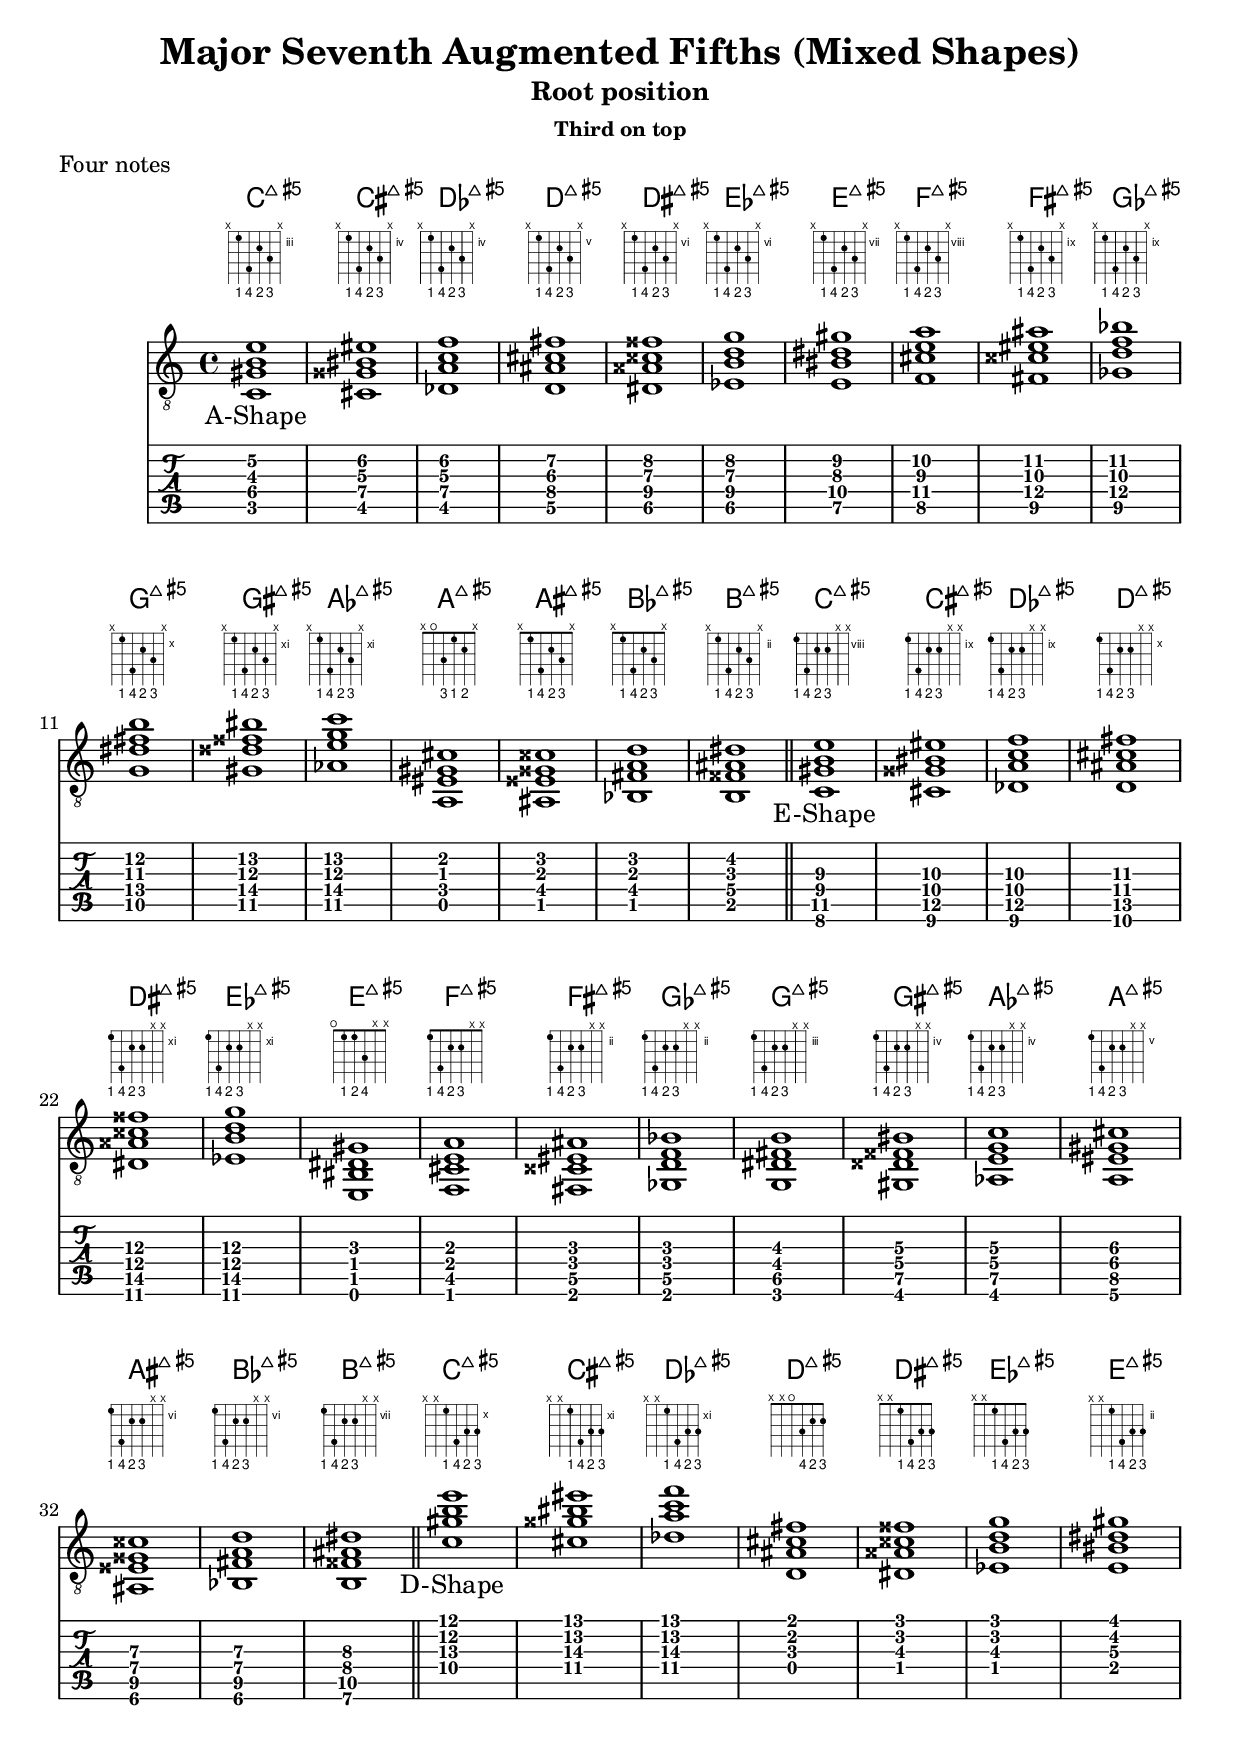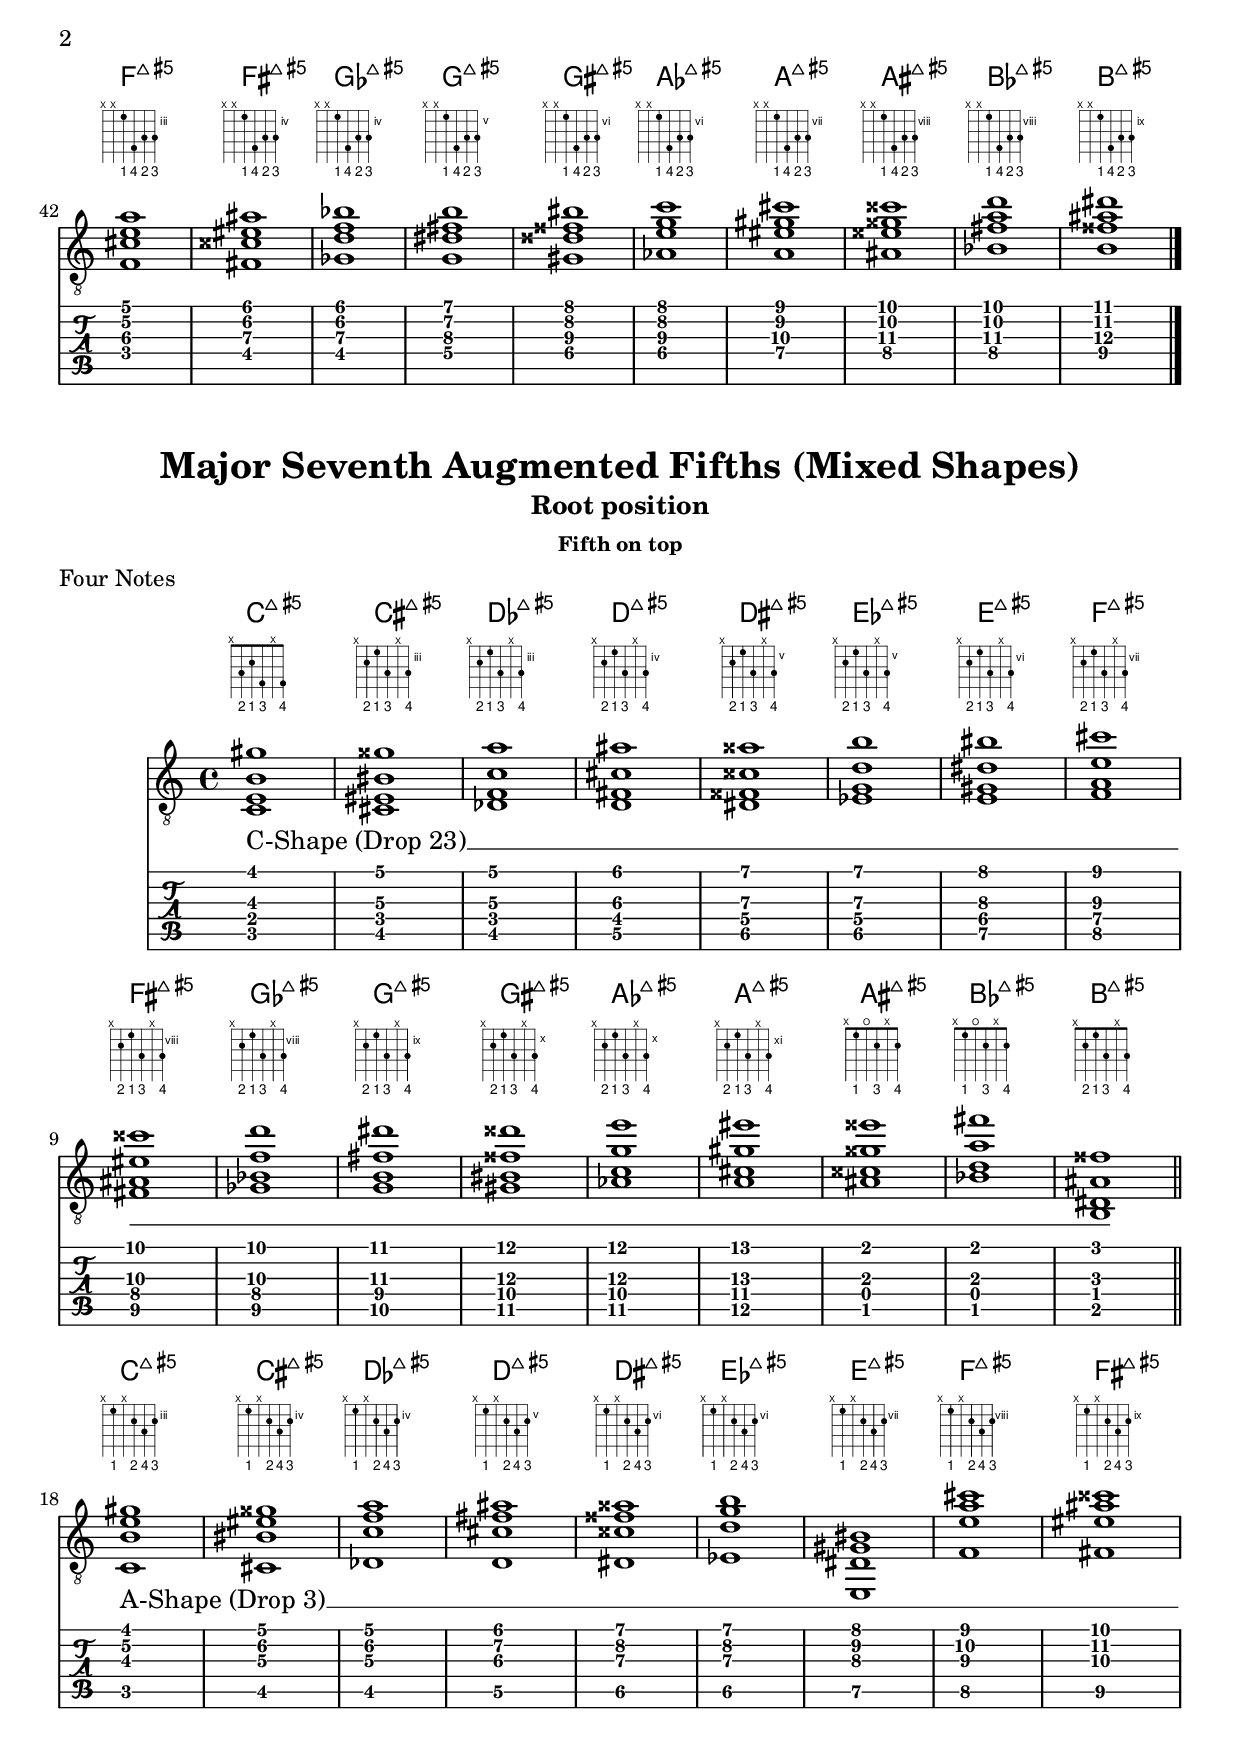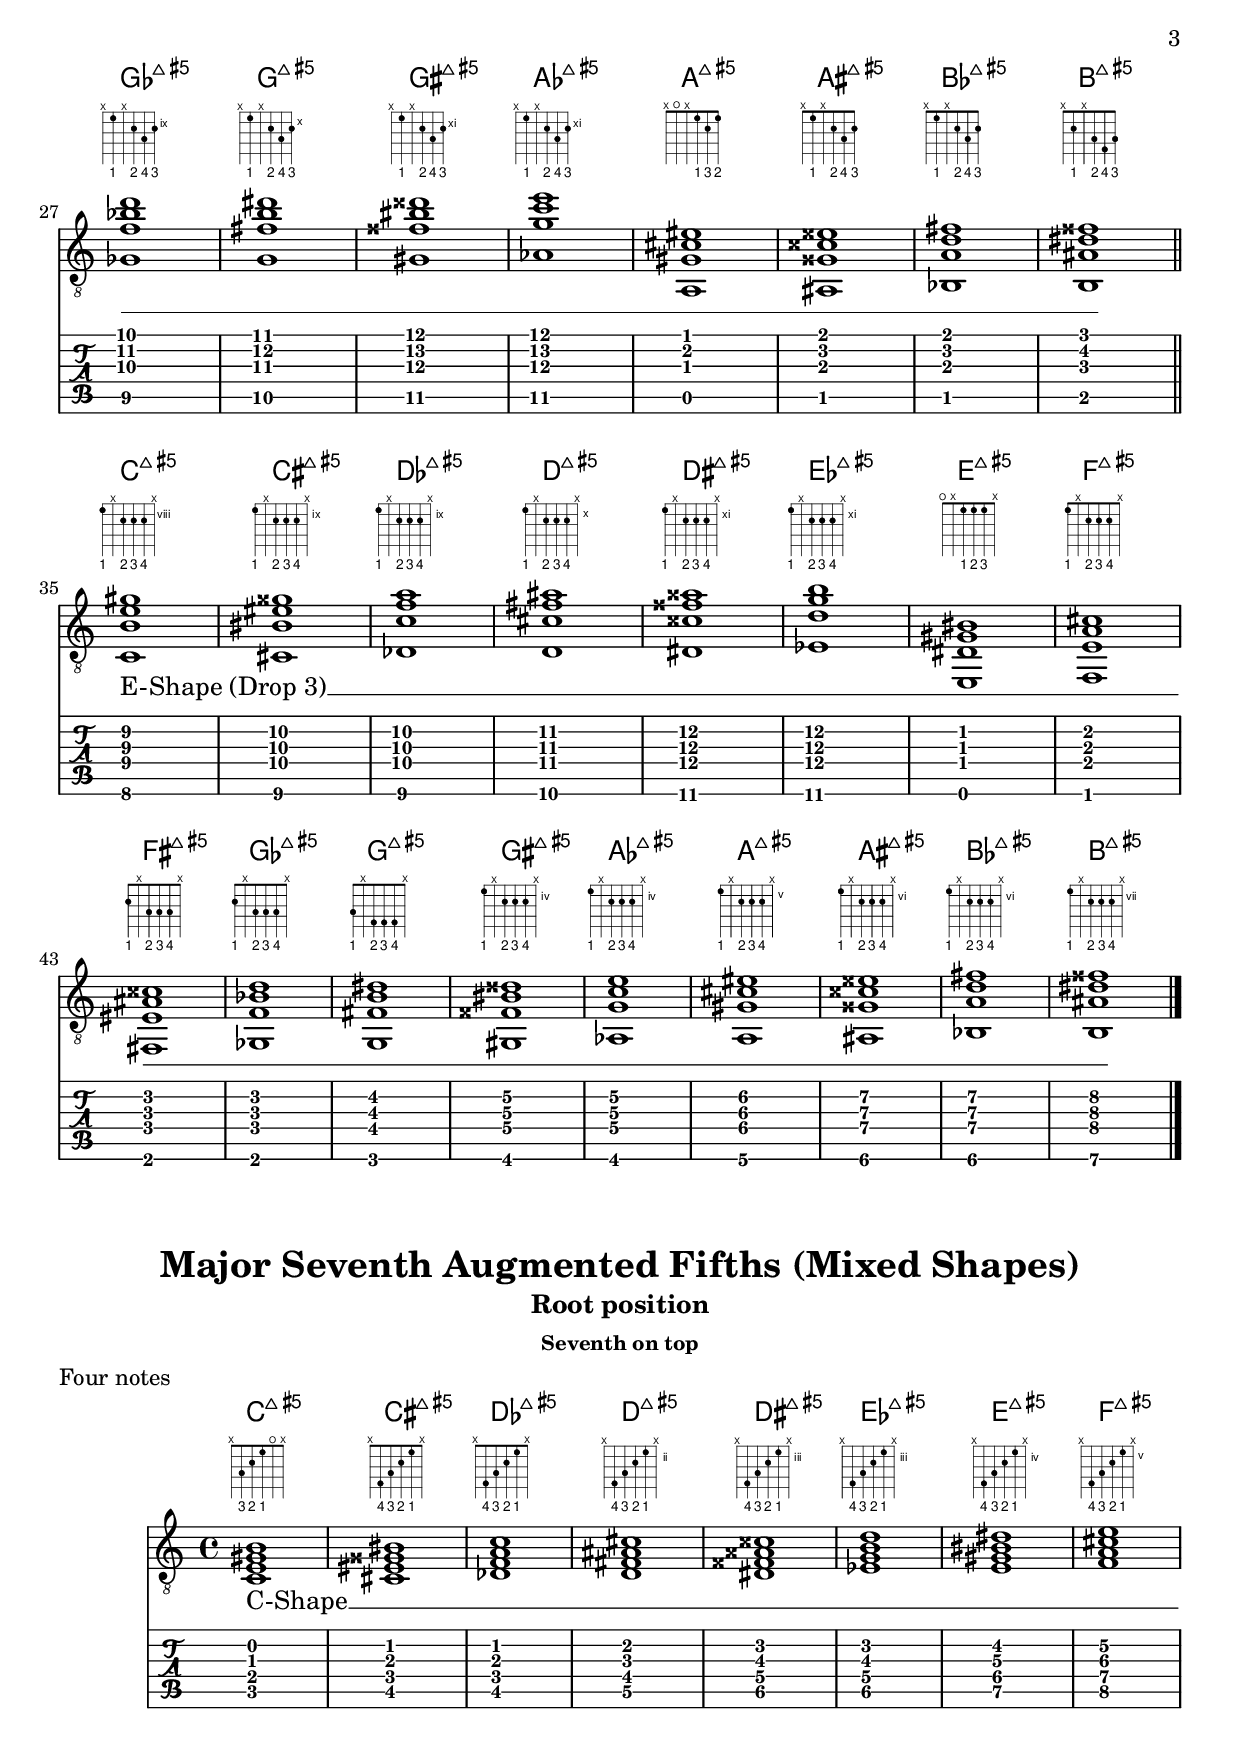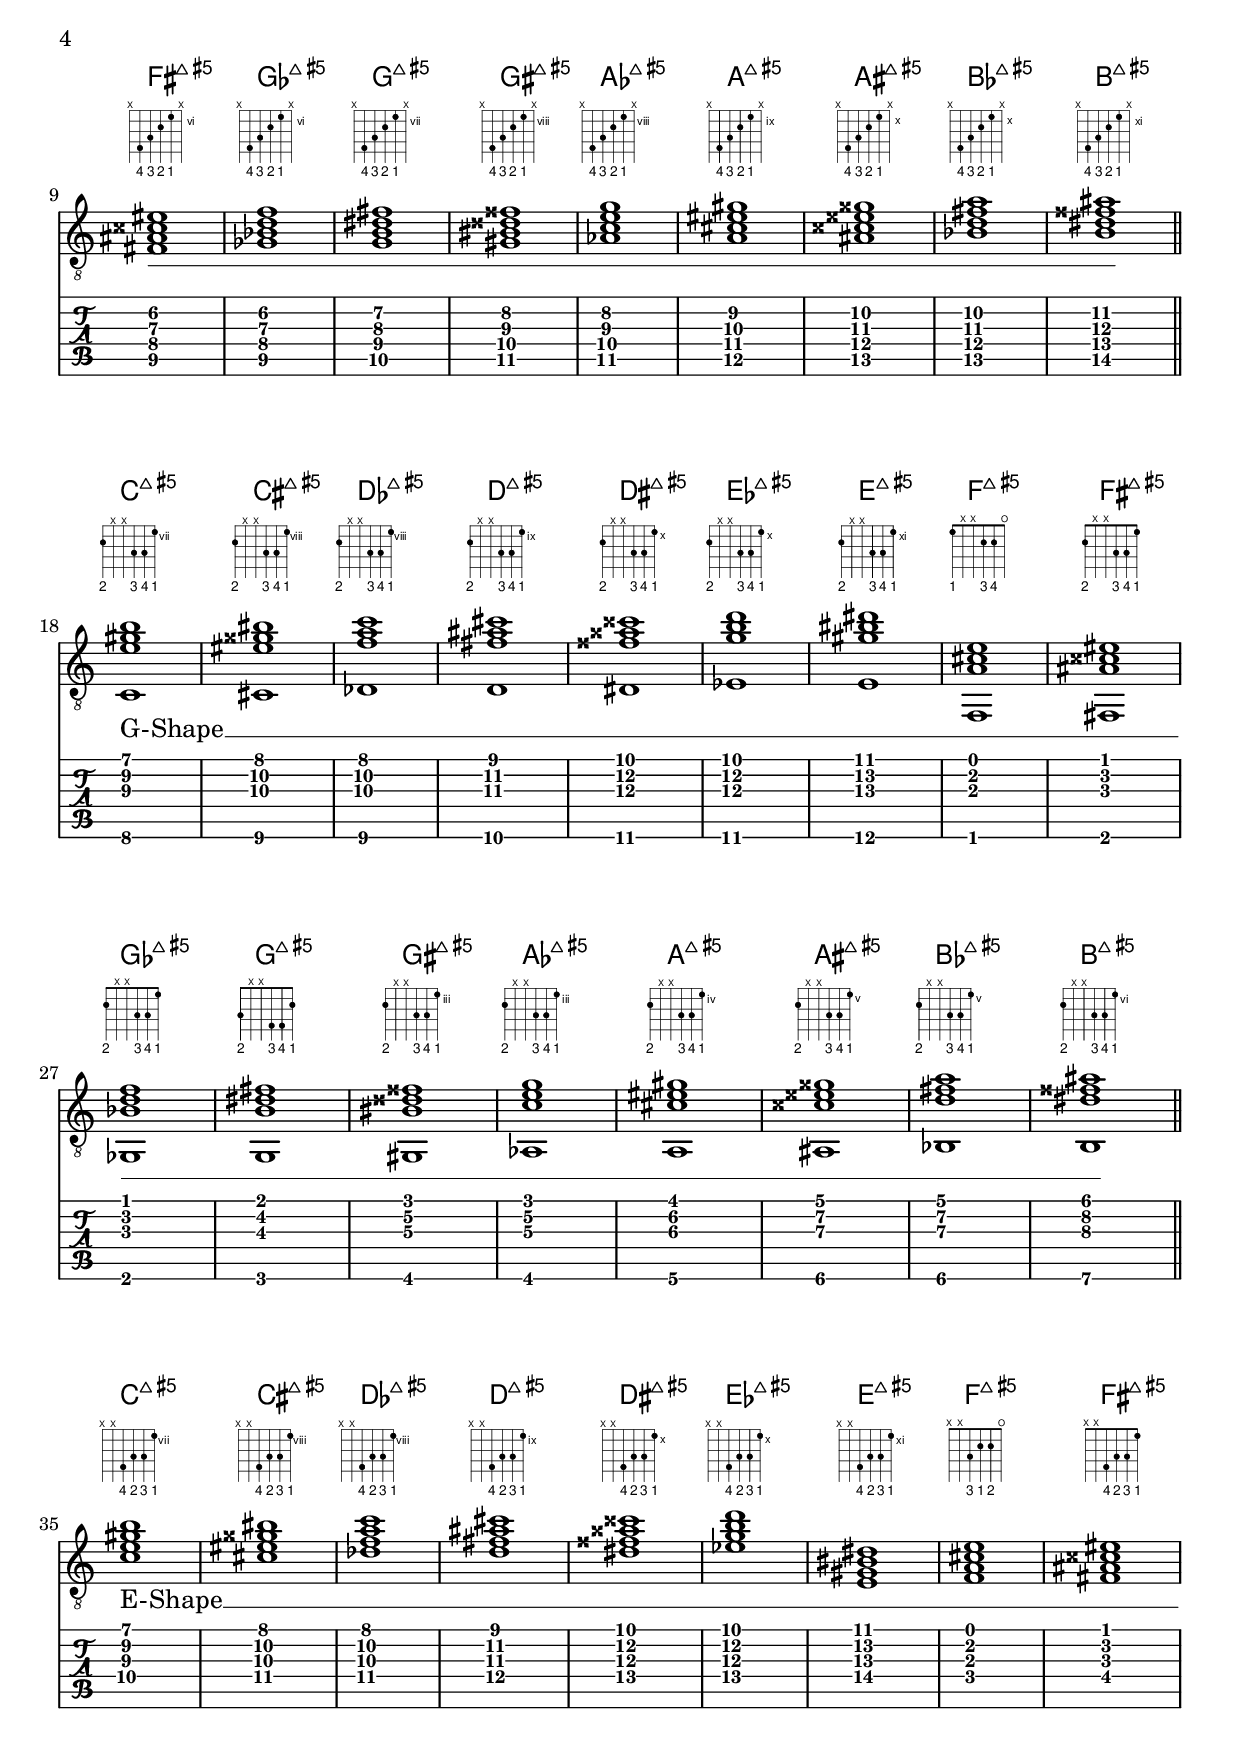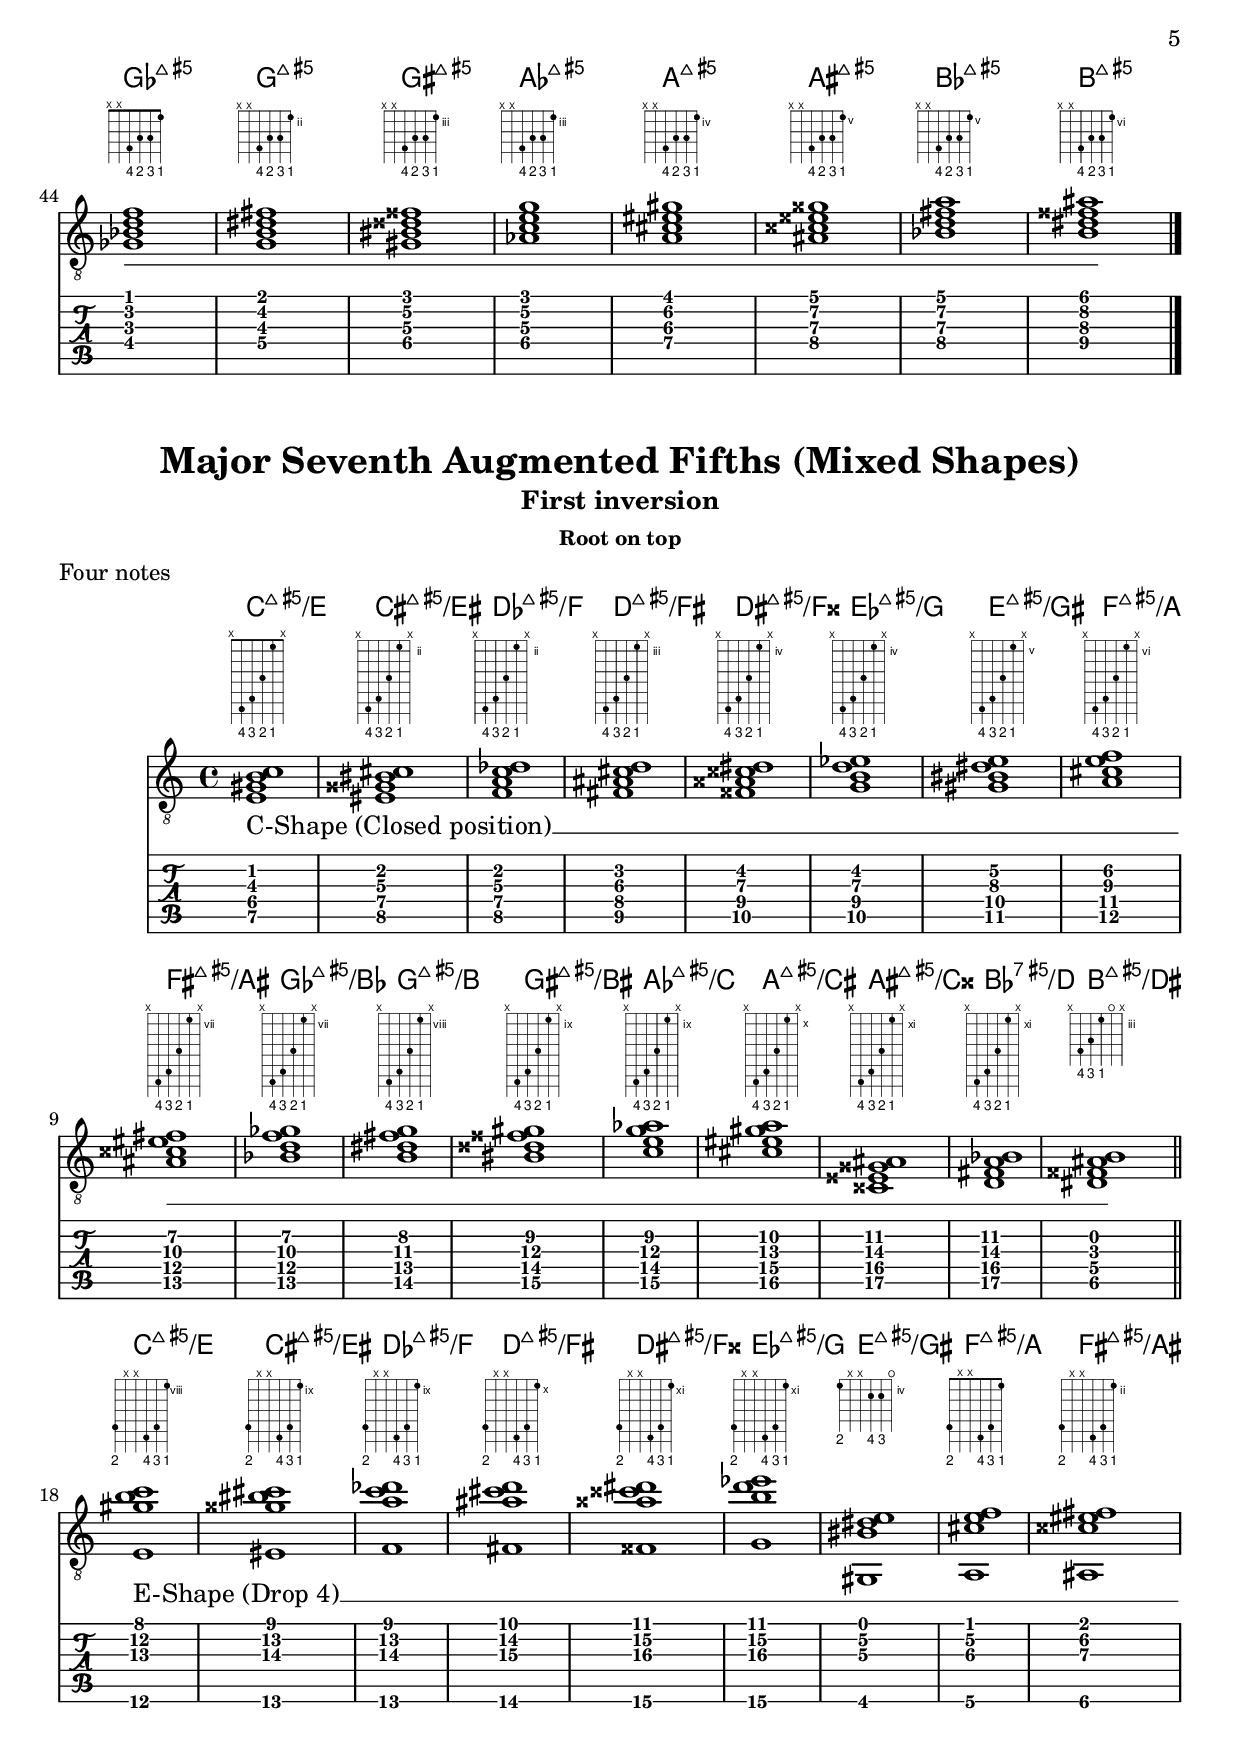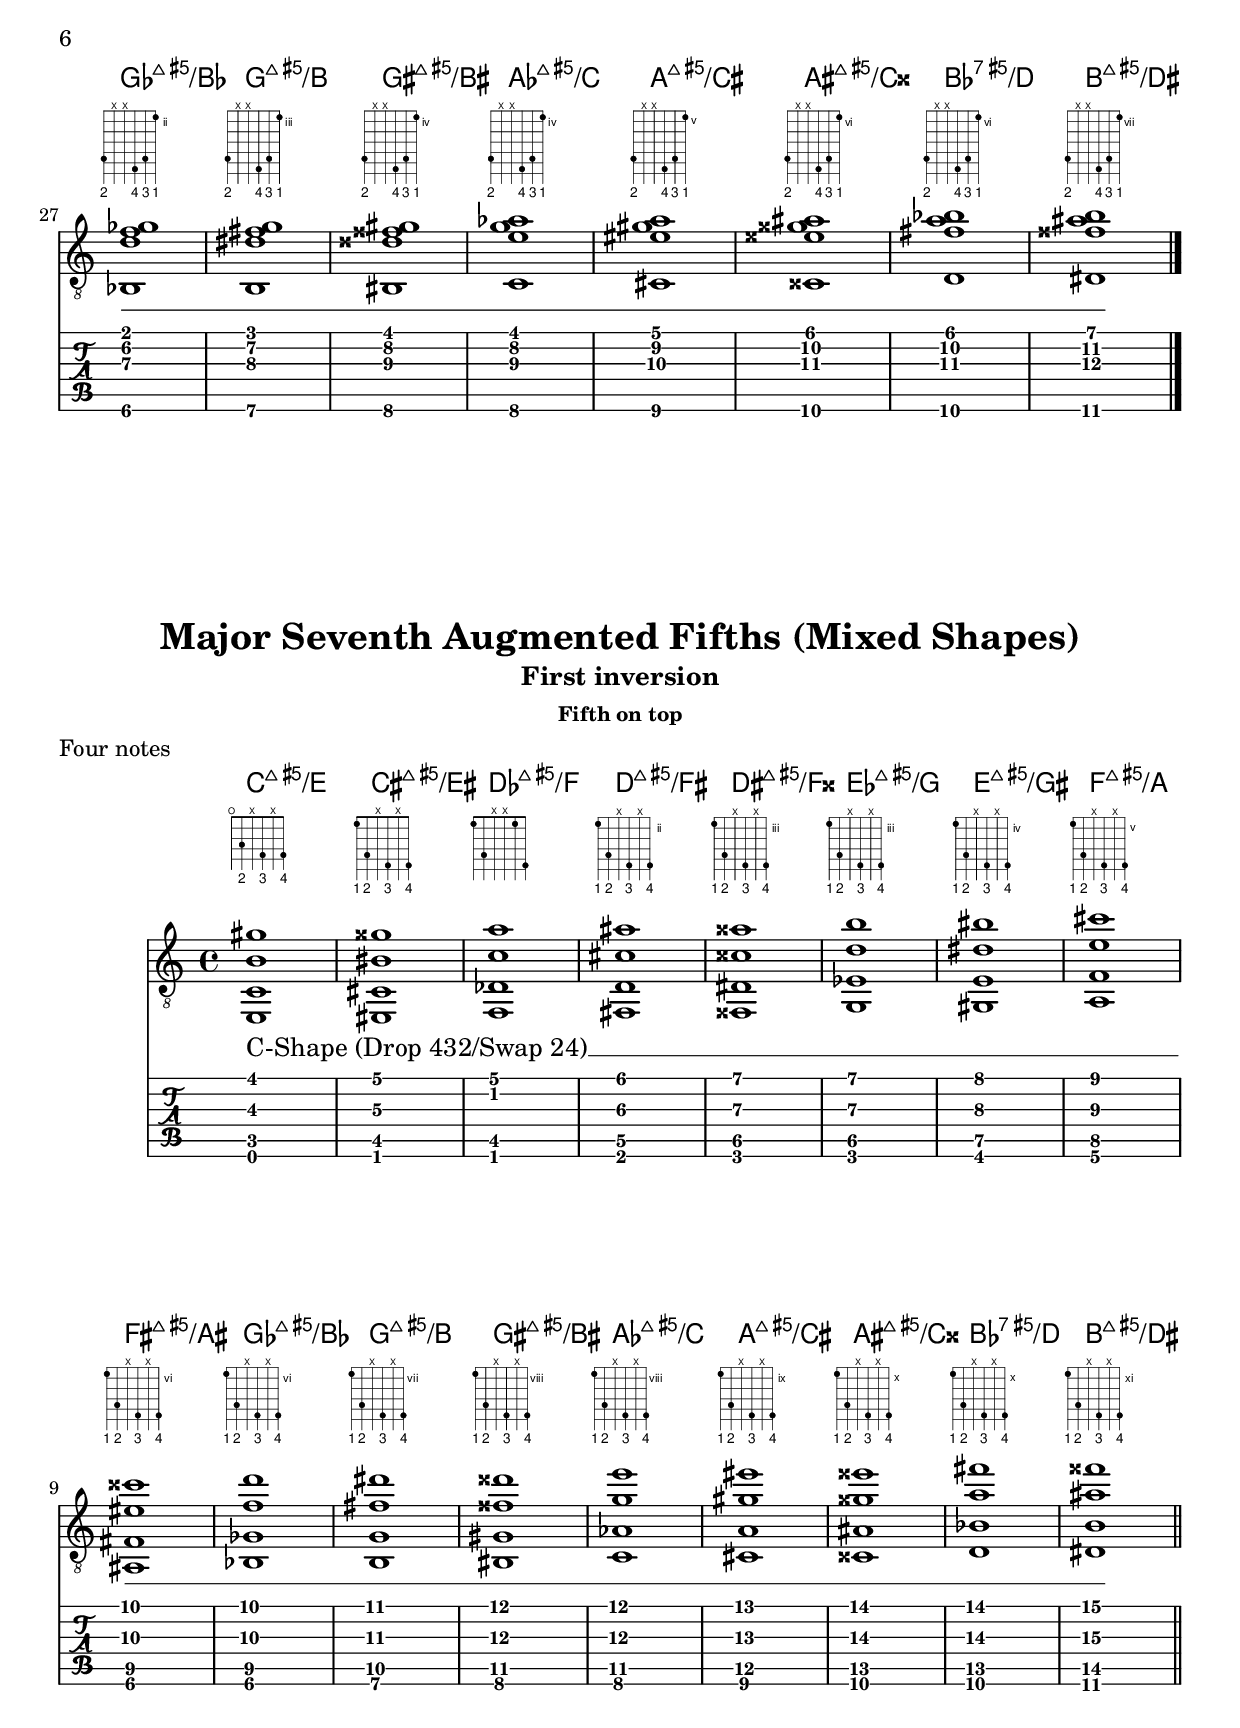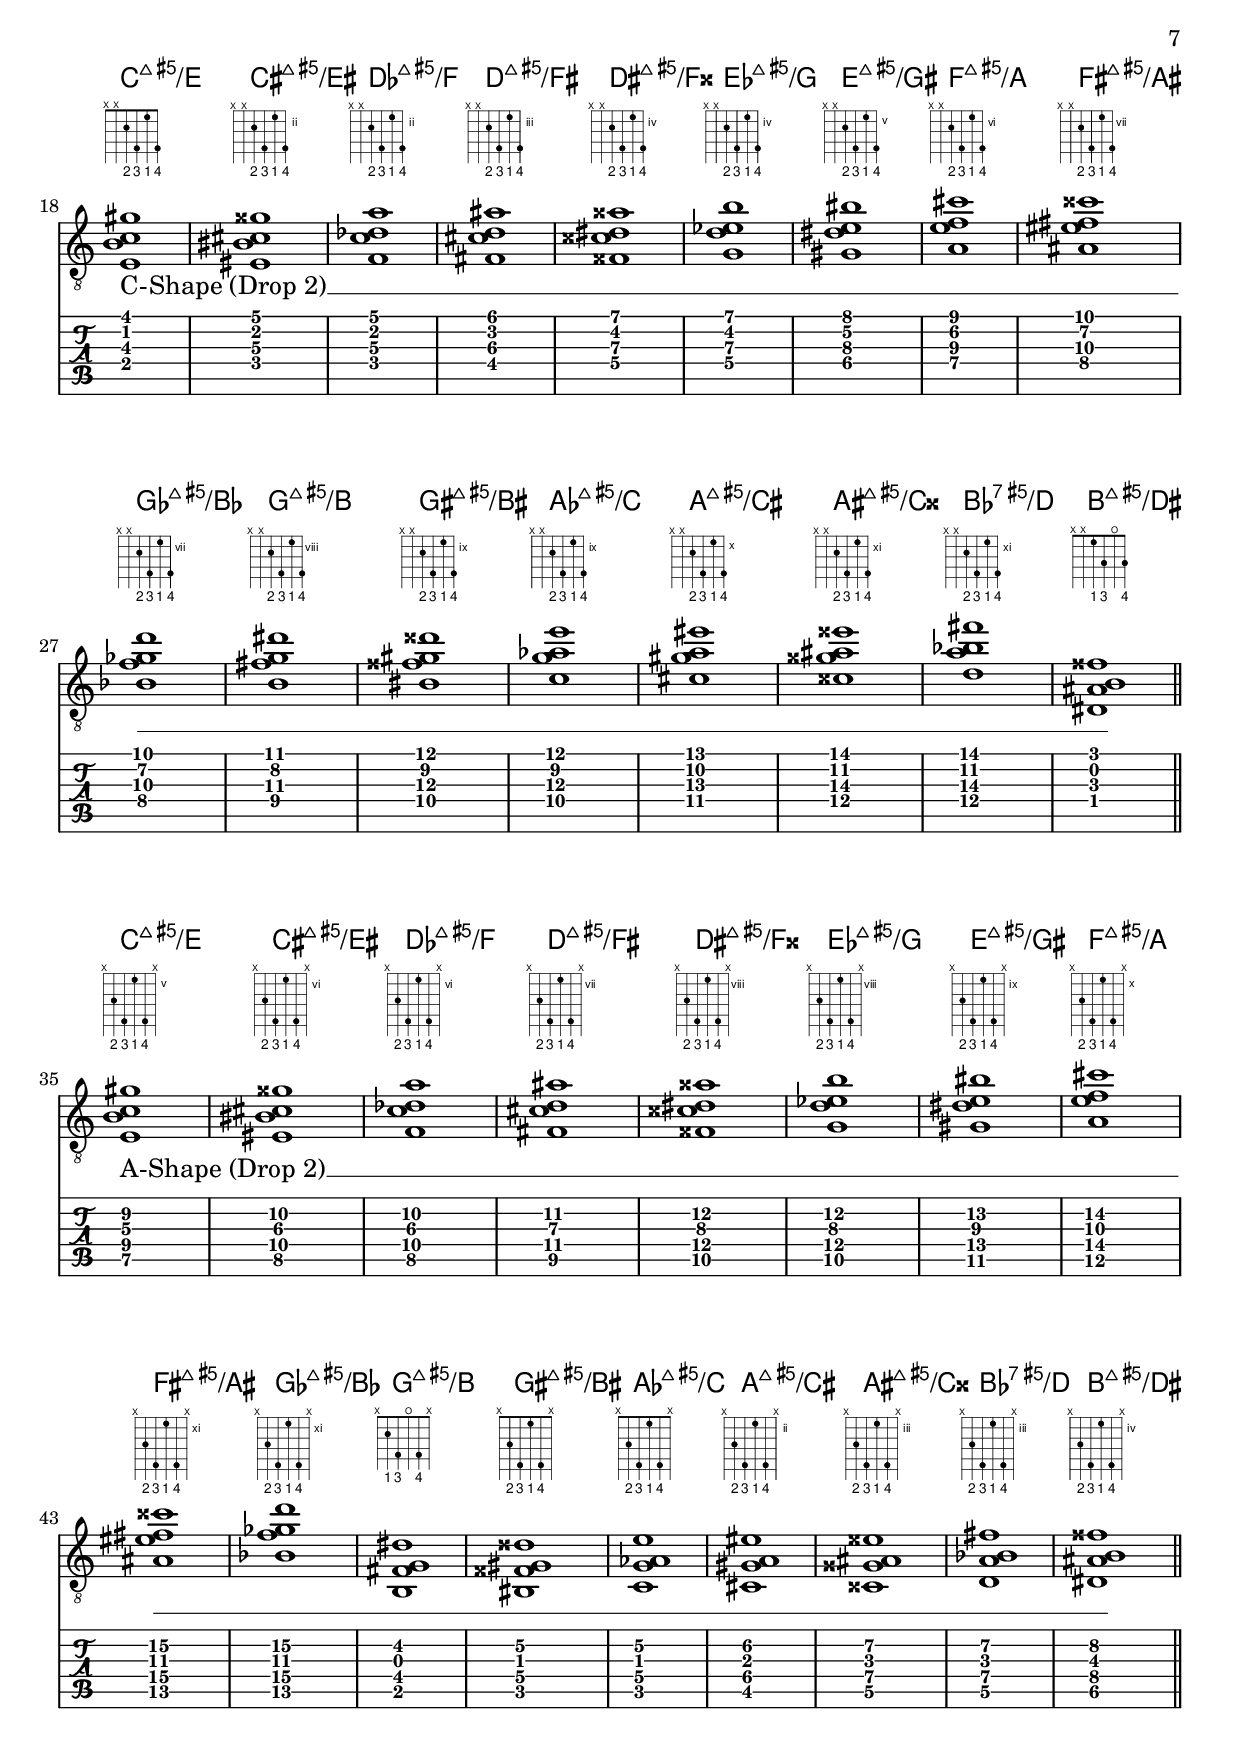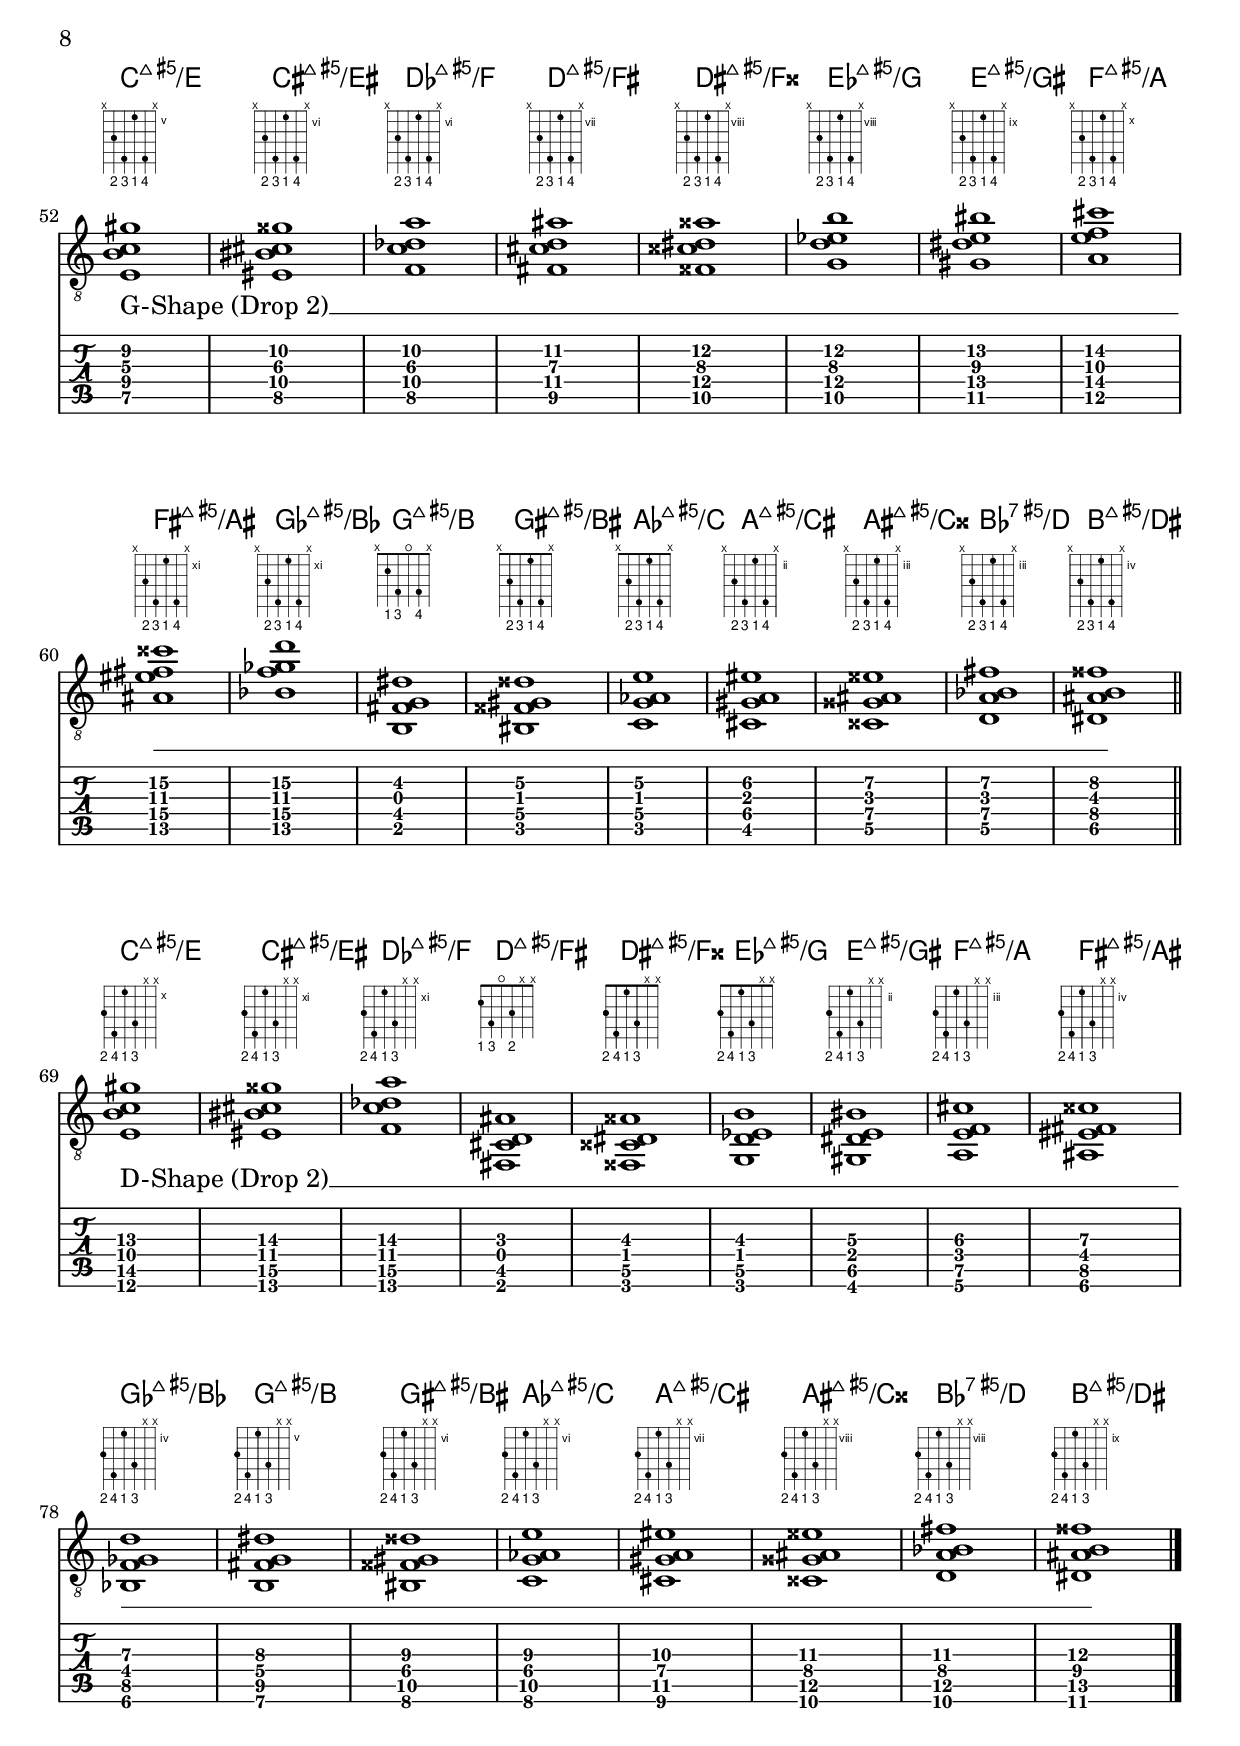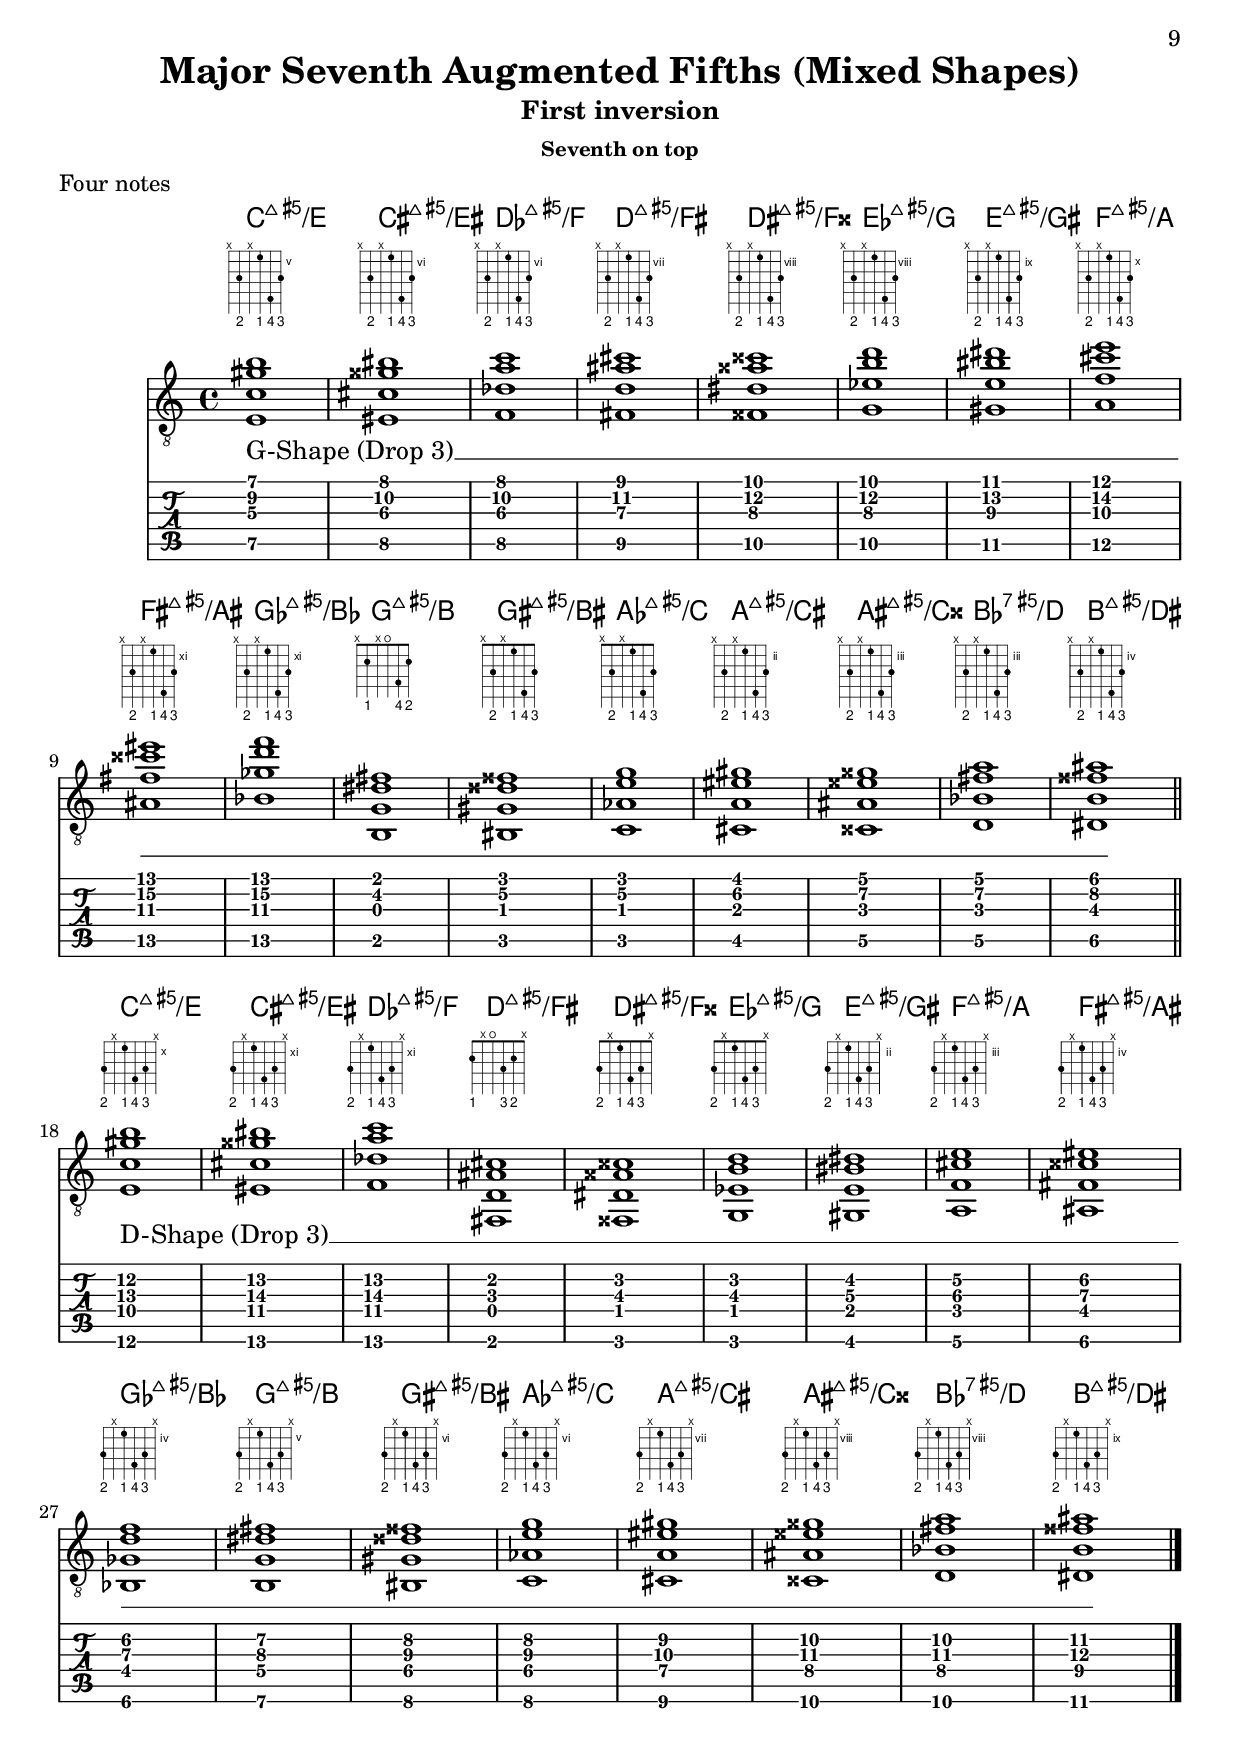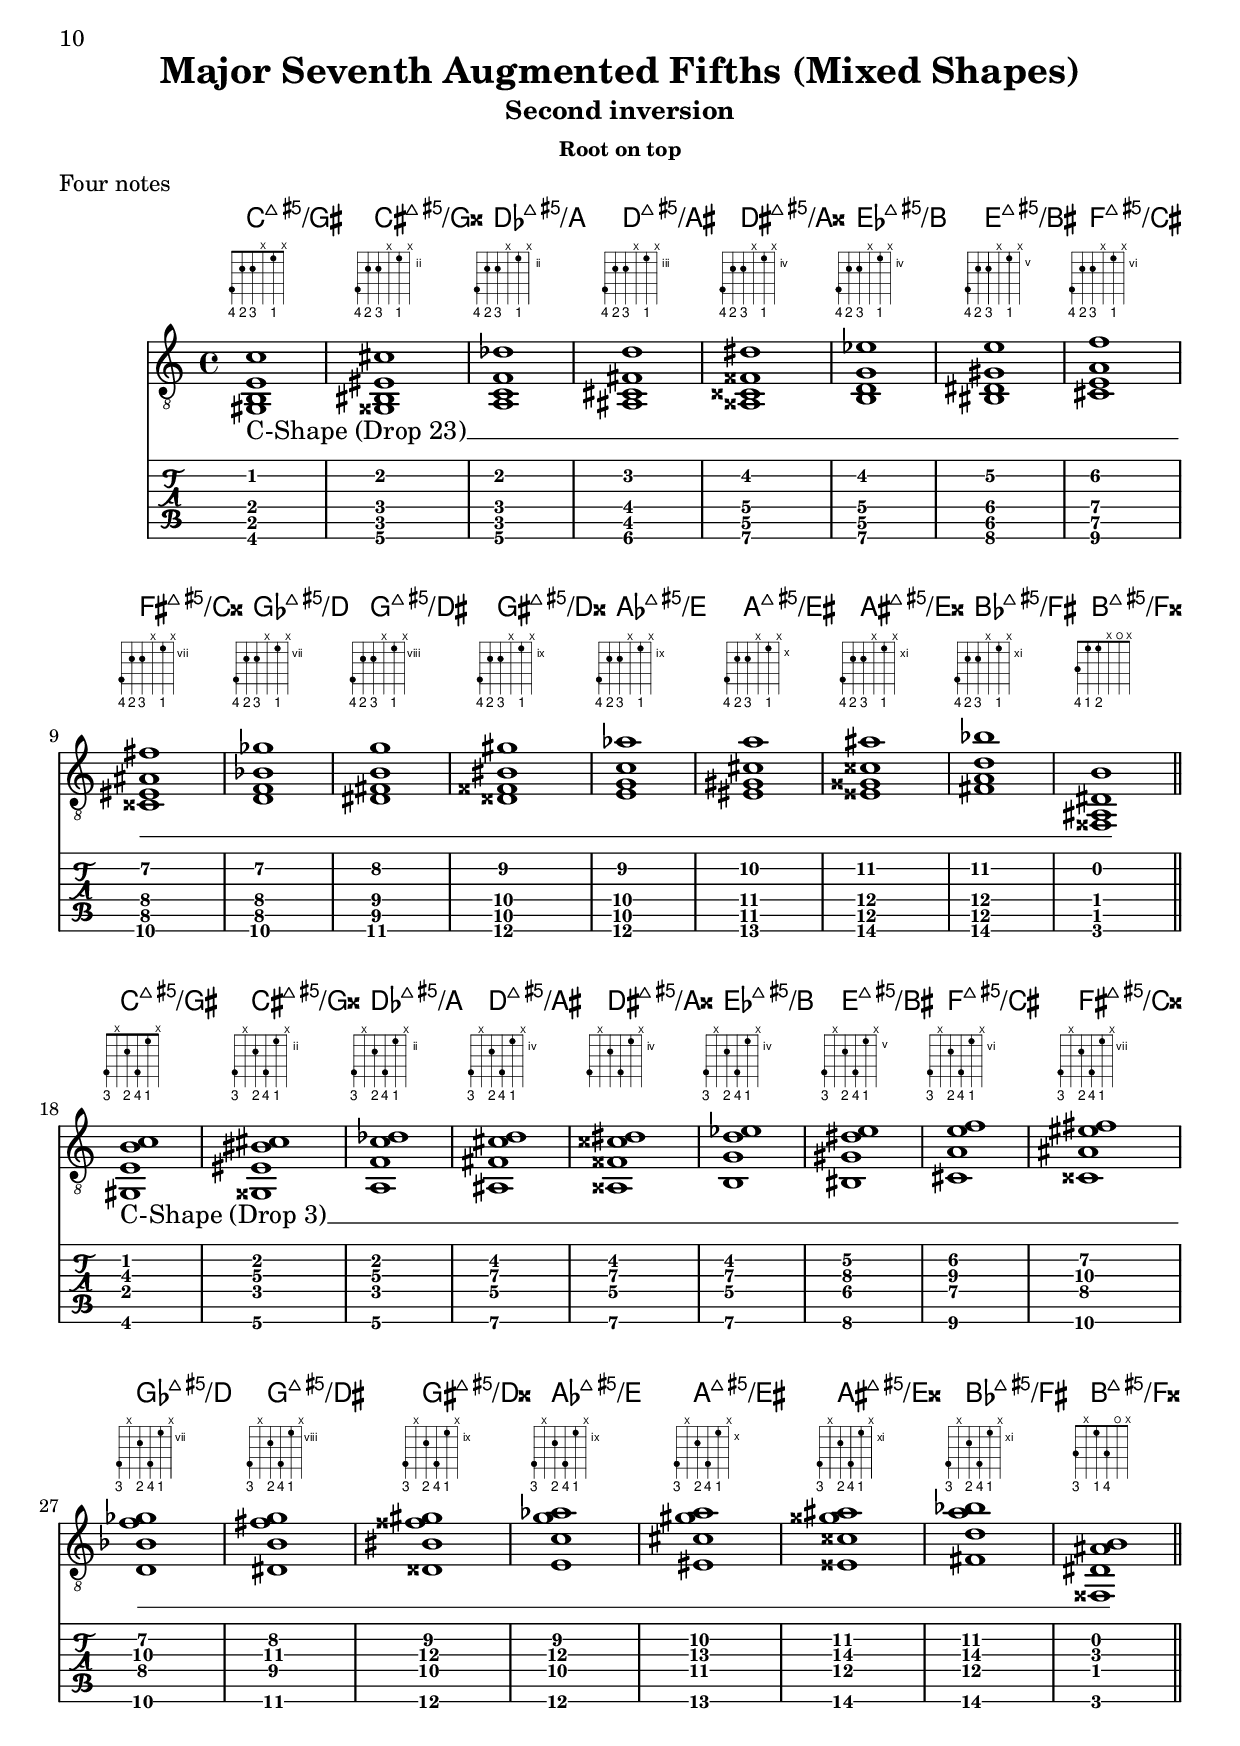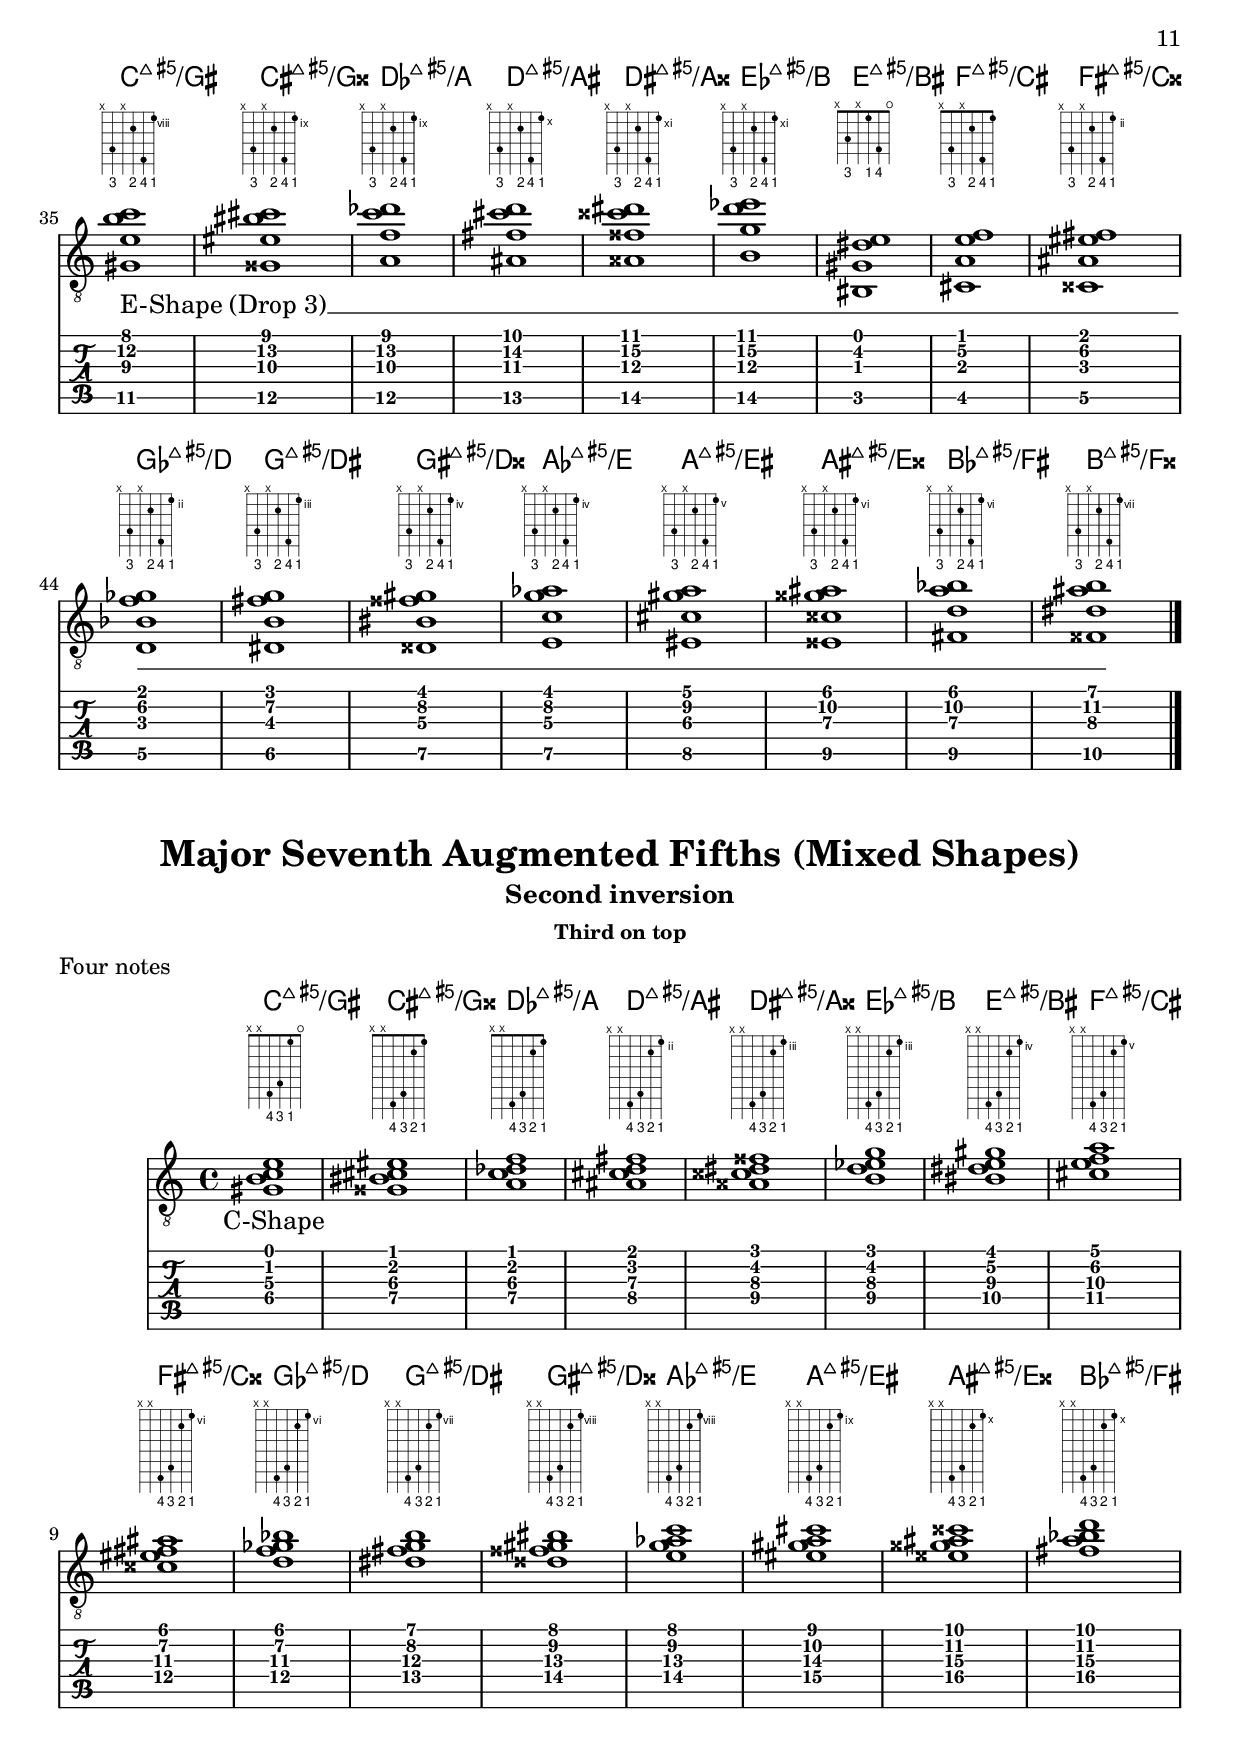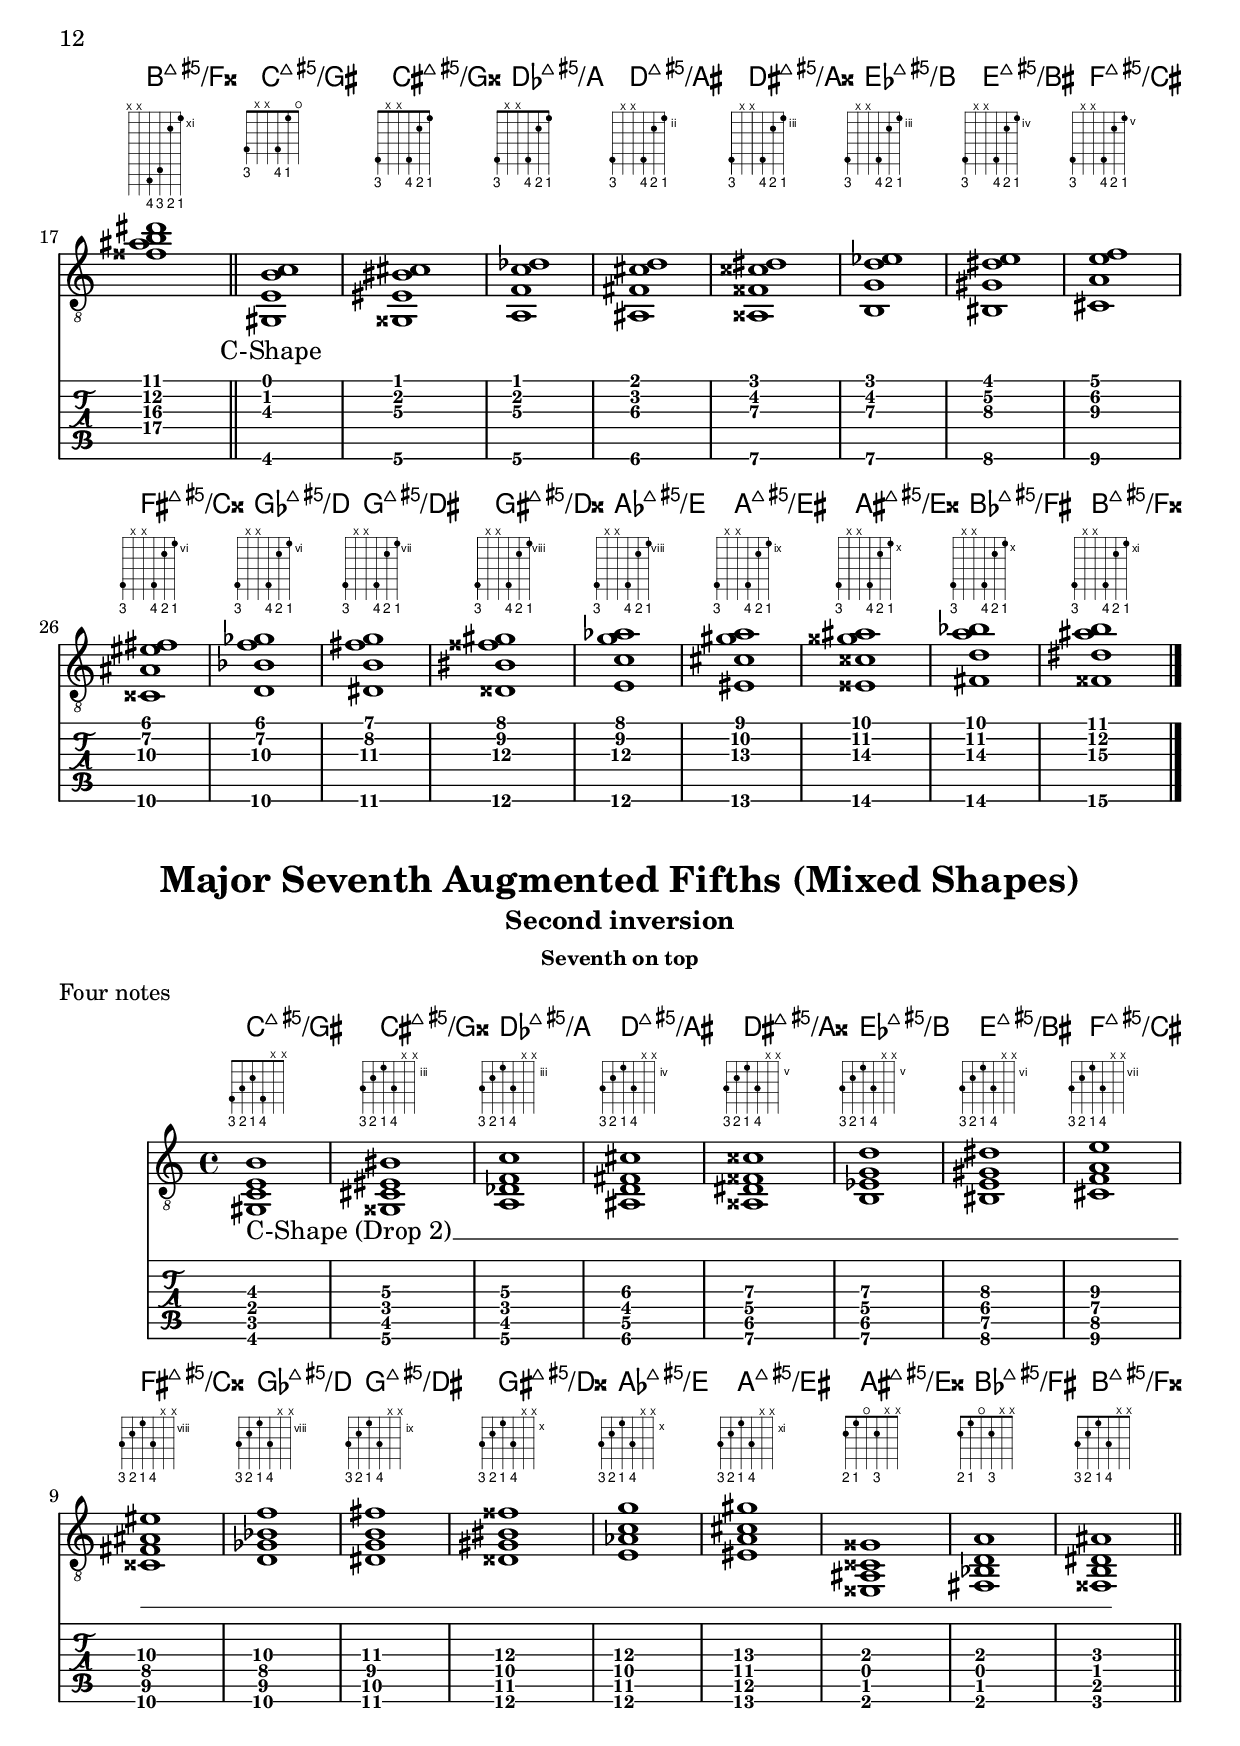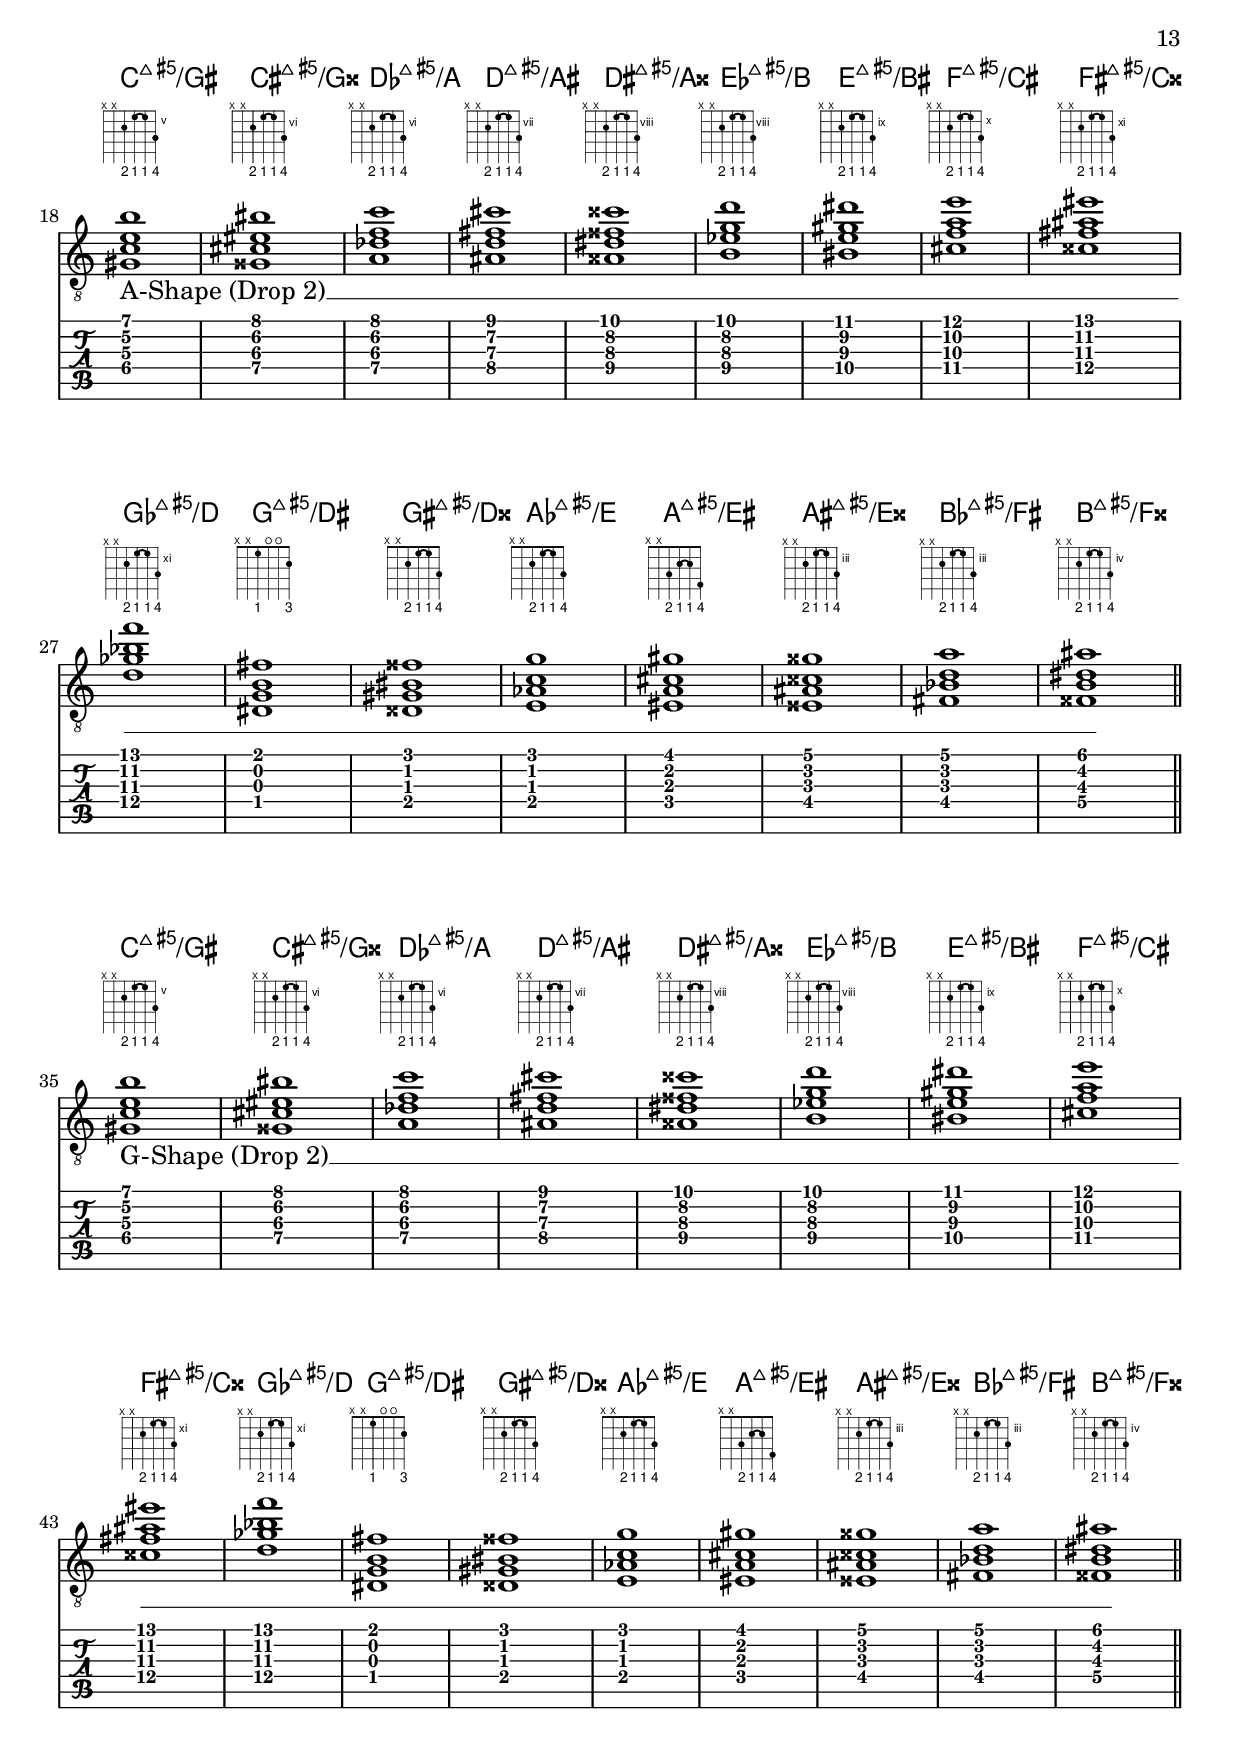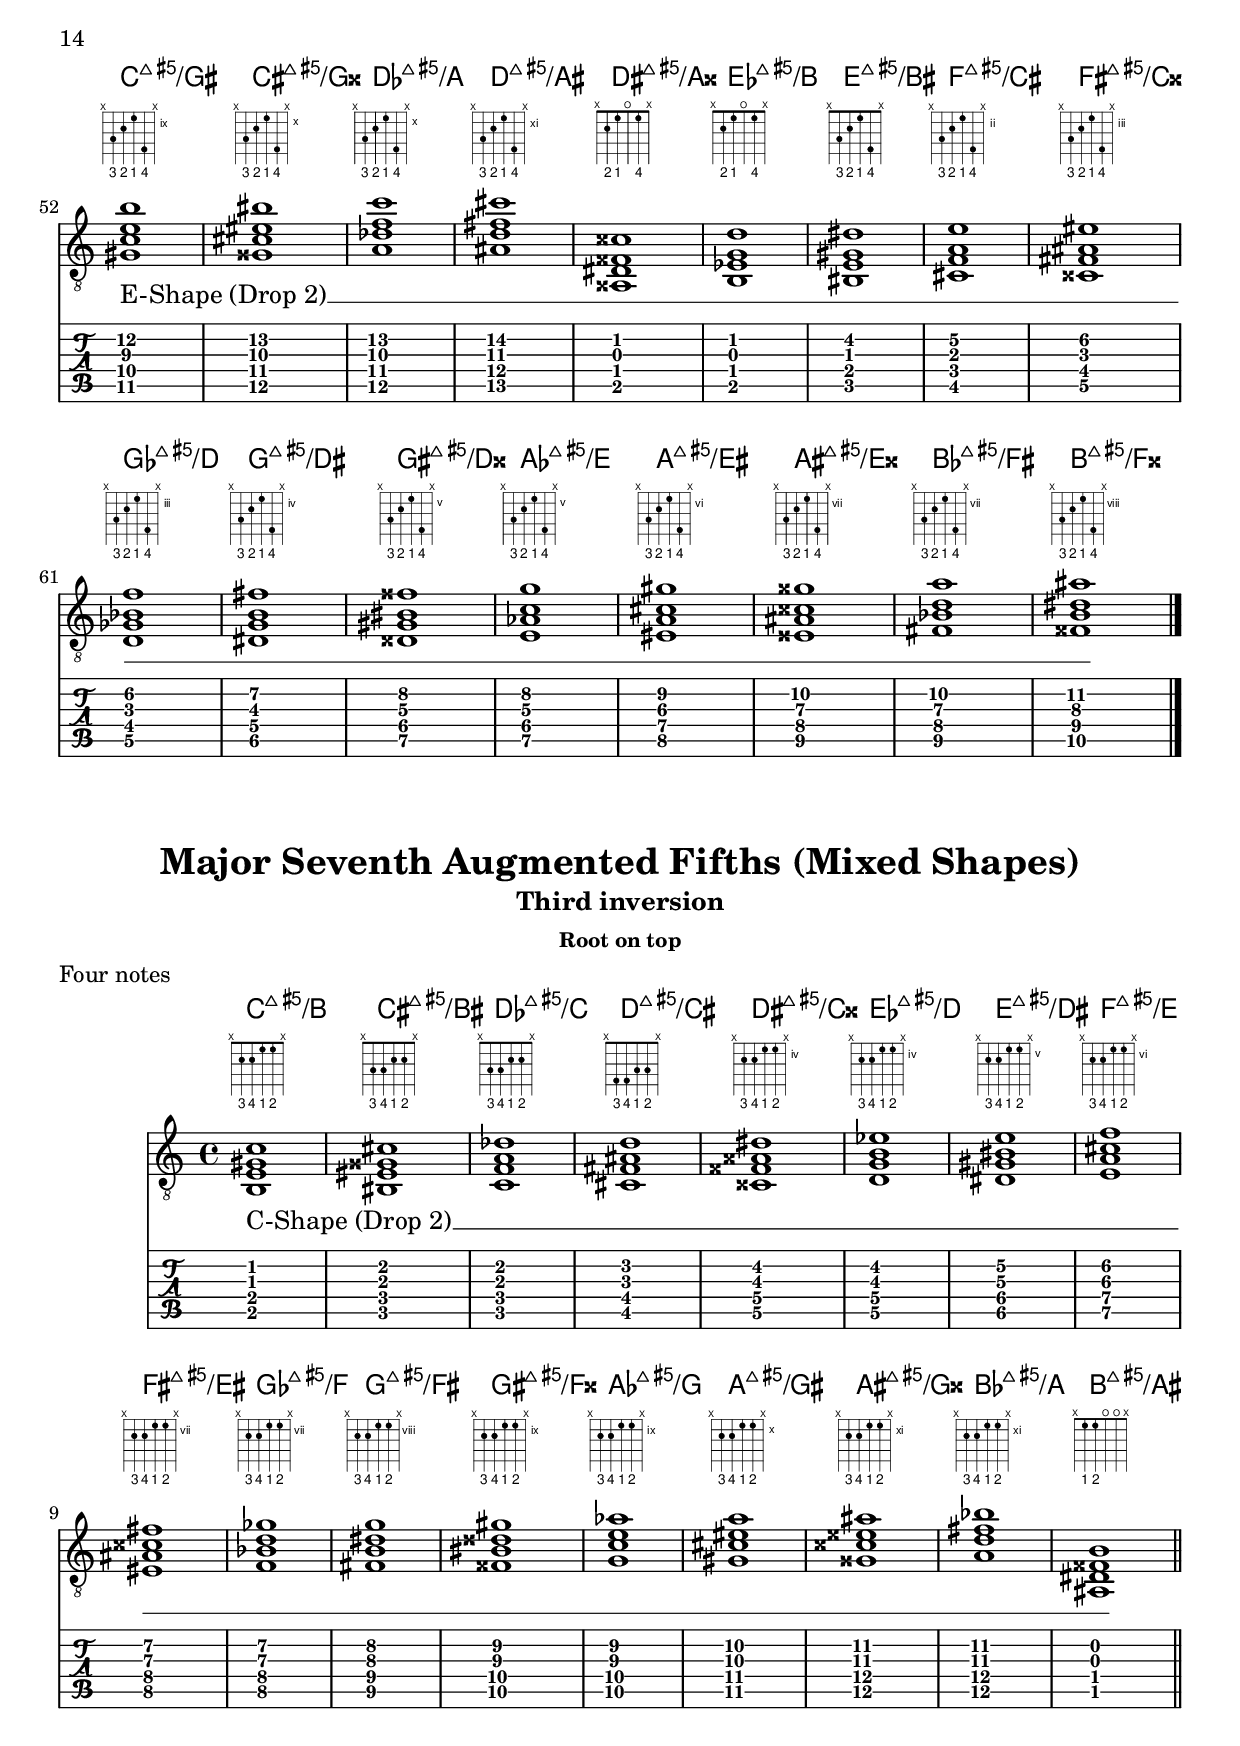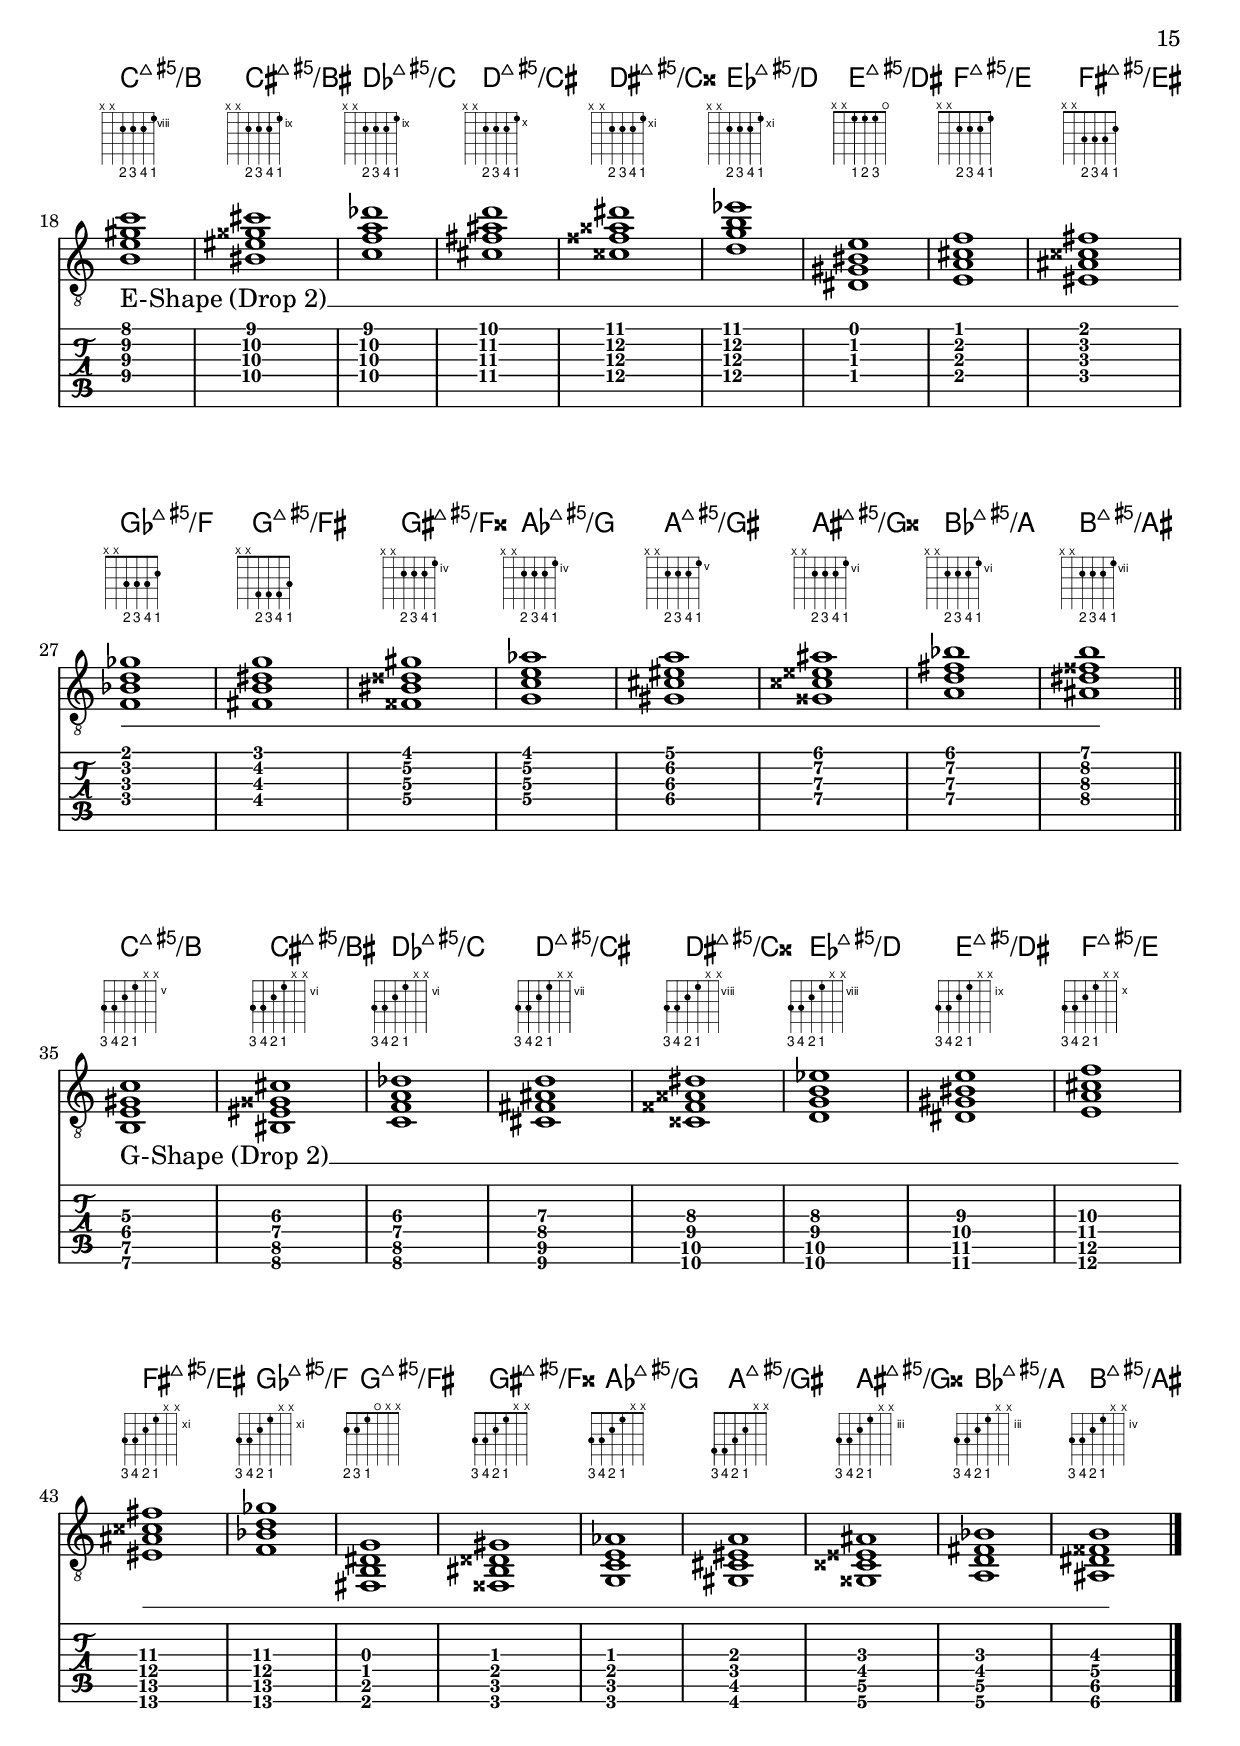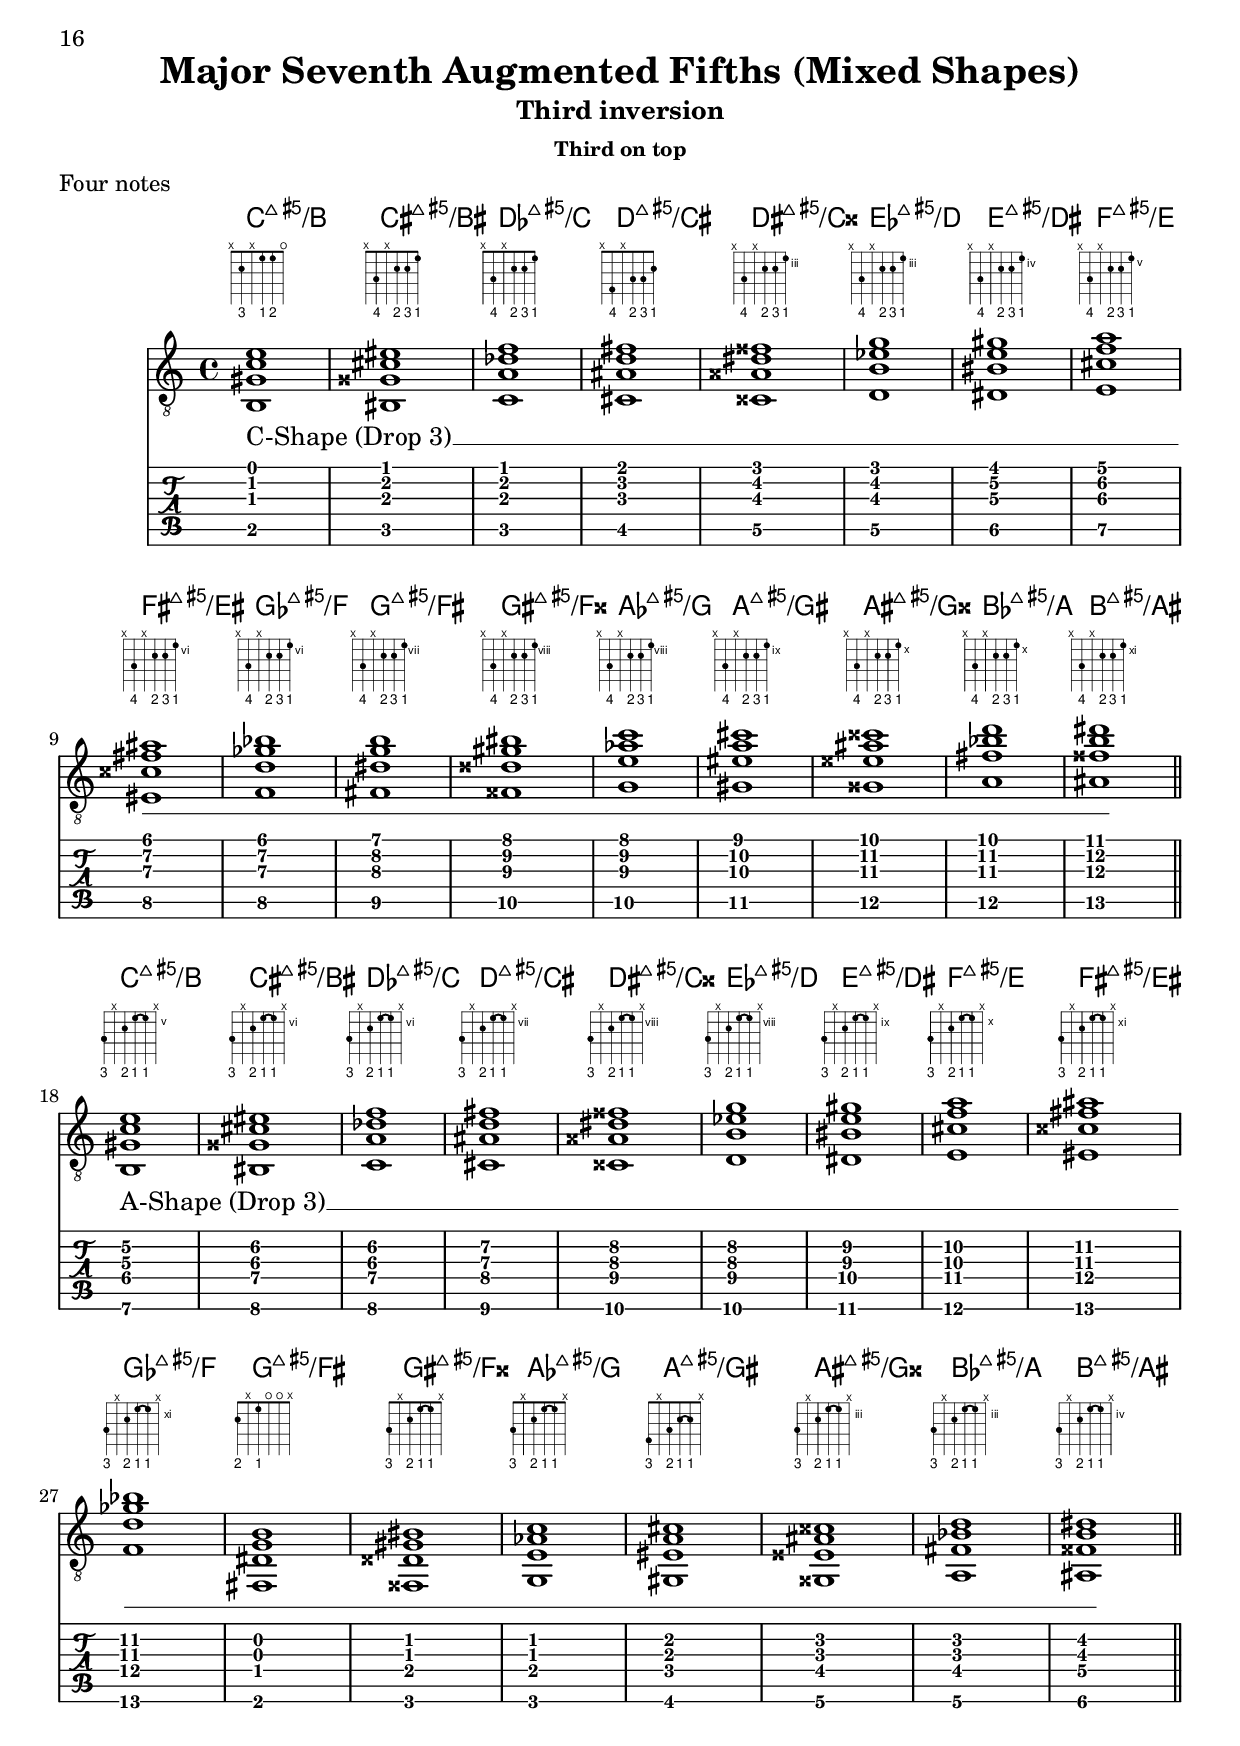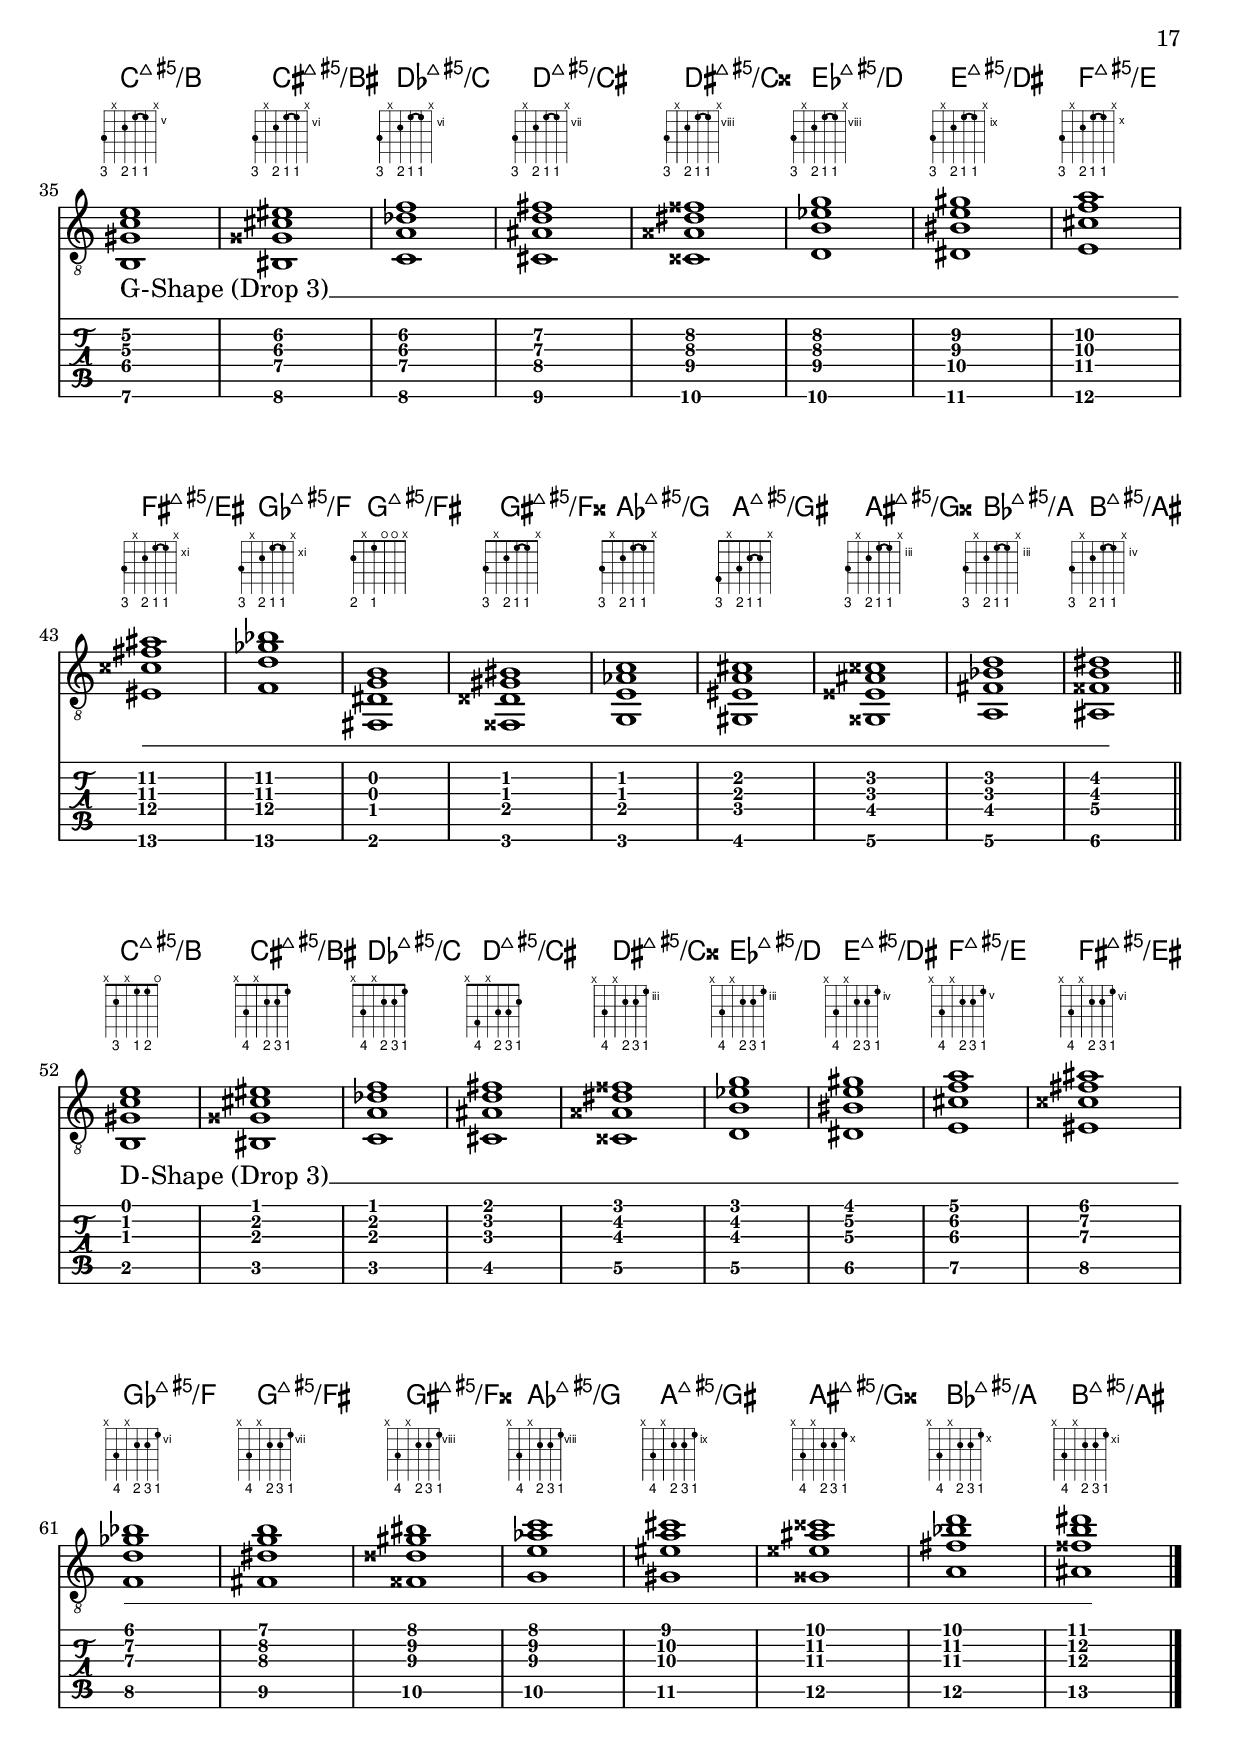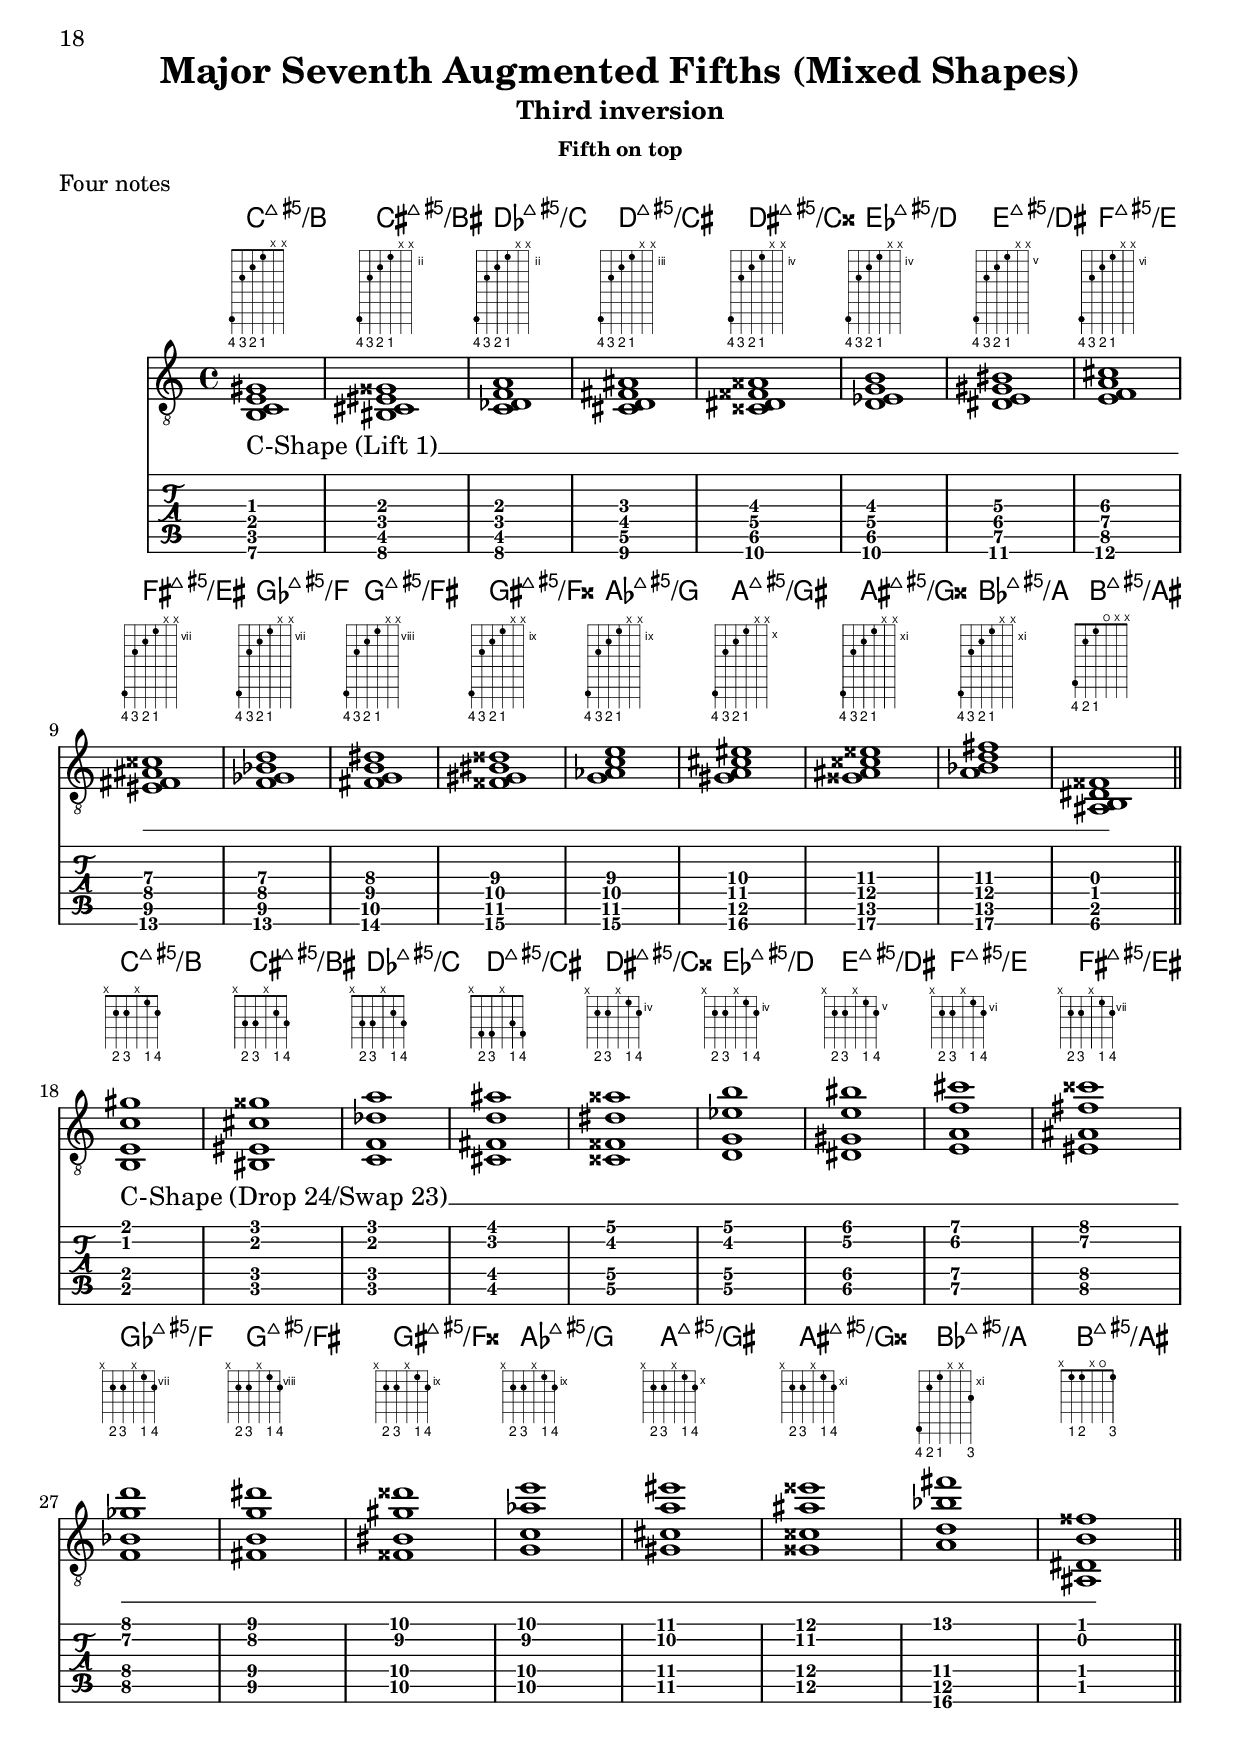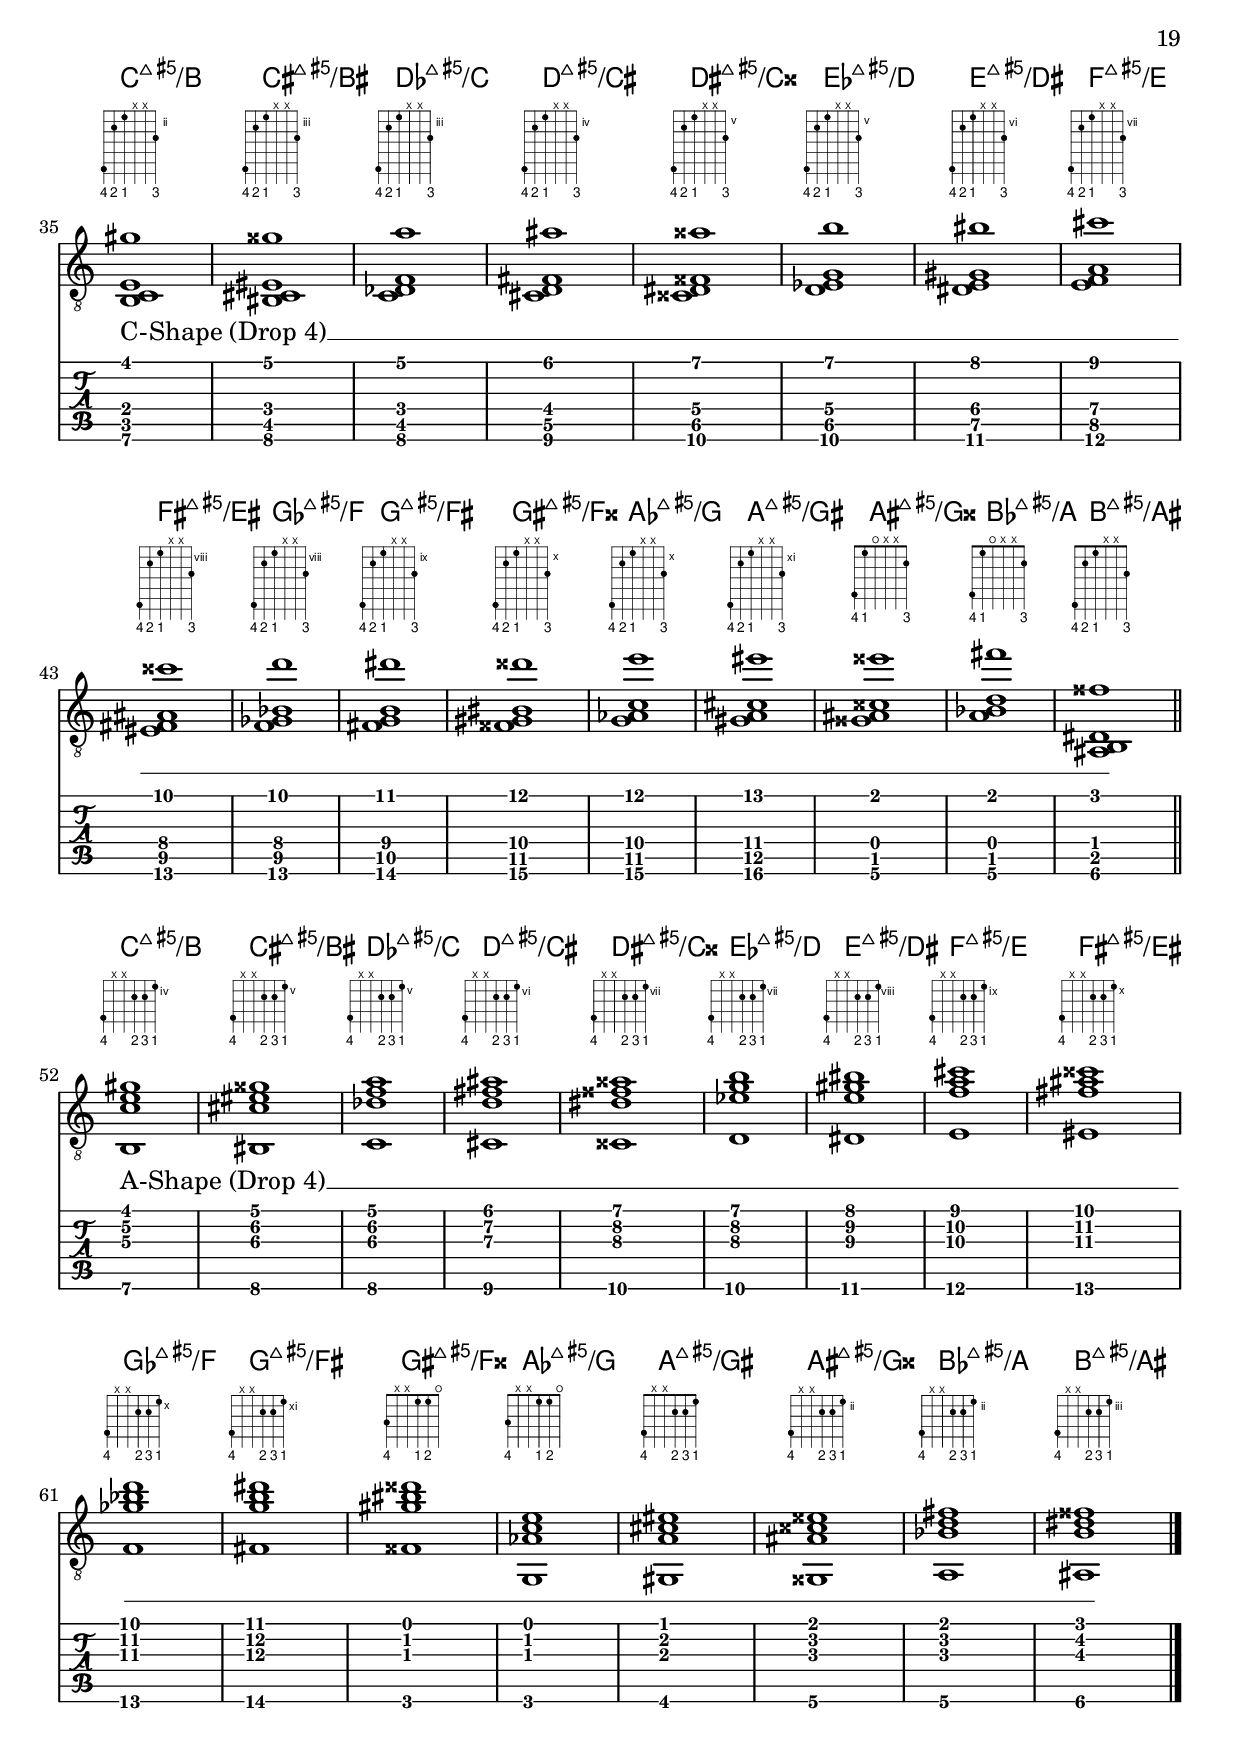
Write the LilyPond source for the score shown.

\version "2.19.15"
%\include "predefined-guitar-fretboards.ly"
\include "../c-shape.ly"
\include "../a-shape.ly"
\include "../g-shape.ly"
\include "../e-shape.ly"
\include "../d-shape.ly"
\include "../alt-shape.ly"

\layout {
   \context { %\Score
      %\override StringNumber.transparent = ##t
      \Voice
      \remove "New_fingering_engraver"
   }
}

\paper {
  print-all-headers = ##t
}

%%%%%%%%%%%%%%%%%%%%%%%%%%%%%%%%%%%%%%%%%%%%%%%%%
%%%%%%%% MAJOR SEVENTH AUGMENTED FIFTHS %%%%%%%%%
%%%%%%%%%%%%%%%%%%%%%%%%%%%%%%%%%%%%%%%%%%%%%%%%%
majorseventhaugmentedfifthsRootPositionFourNotesThirdOnTopChordSymbols = \chordmode {
% * tetrads
% ** major seventh augmented fifths
% *** root position
% **** four notes
% ***** third on top
  %\aShape
  %\eShape
  %\dShape
  \repeat unfold 3 {
    c1:maj7.5+
    cis1:maj7.5+
    des1:maj7.5+
    d1:maj7.5+
    dis1:maj7.5+
    es1:maj7.5+
    e1:maj7.5+
    f1:maj7.5+
    fis1:maj7.5+
    ges1:maj7.5+
    g1:maj7.5+
    gis1:maj7.5+
    as1:maj7.5+
    a1:maj7.5+
    ais1:maj7.5+
    bes1:maj7.5+
    b1:maj7.5+
  }
}

majorseventhaugmentedfifthsRootPositionFourNotesThirdOnTopShapes = \lyricmode {
% * tetrads
% ** major seventh augmented fifths
% *** root position
% **** four notes
% ***** third on top
  \repeat unfold 1 {
    A-Shape \repeat unfold 16 { \skip1 }
  }
  \repeat unfold 1 {
    E-Shape \repeat unfold 16 { \skip1 }
  }
  \repeat unfold 1 {
    D-Shape \repeat unfold 16 { \skip1 }
  }
}

majorseventhaugmentedfifthsRootPositionFourNotesThirdOnTop = \chordmode {
% * tetrads
% ** major seventh augmented fifths
% *** root position
% **** four notes
% ***** third on top
  \aShape
  c,1:1.5+.7+.10
  cis,1:1.5+.7+.10
  des,1:1.5+.7+.10
  d,1:1.5+.7+.10
  dis,1:1.5+.7+.10
  es,1:1.5+.7+.10
  e,1:1.5+.7+.10
  f,1:1.5+.7+.10
  fis,1:1.5+.7+.10
  ges,1:1.5+.7+.10
  g,1:1.5+.7+.10
  gis,1:1.5+.7+.10
  as,1:1.5+.7+.10
  a,,1:1.5+.7+.10
  ais,,1:1.5+.7+.10
  bes,,1:1.5+.7+.10
  b,,1:1.5+.7+.10
  \bar "||"
  \eShape
  c,1:1.5+.7+.10
  cis,1:1.5+.7+.10
  des,1:1.5+.7+.10
  d,1:1.5+.7+.10
  dis,1:1.5+.7+.10
  es,1:1.5+.7+.10
  e,,1:1.5+.7+.10
  f,,1:1.5+.7+.10
  fis,,1:1.5+.7+.10
  ges,,1:1.5+.7+.10
  g,,1:1.5+.7+.10
  gis,,1:1.5+.7+.10
  as,,1:1.5+.7+.10
  a,,1:1.5+.7+.10
  ais,,1:1.5+.7+.10
  bes,,1:1.5+.7+.10
  b,,1:1.5+.7+.10
  \bar "||"
  \dShape
  c1:1.5+.7+.10
  cis1:1.5+.7+.10
  des1:1.5+.7+.10
  d,1:1.5+.7+.10
  dis,1:1.5+.7+.10
  es,1:1.5+.7+.10
  e,1:1.5+.7+.10
  f,1:1.5+.7+.10
  fis,1:1.5+.7+.10
  ges,1:1.5+.7+.10
  g,1:1.5+.7+.10
  gis,1:1.5+.7+.10
  as,1:1.5+.7+.10
  a,1:1.5+.7+.10
  ais,1:1.5+.7+.10
  bes,1:1.5+.7+.10
  b,1:1.5+.7+.10
  \bar "|."
}

majorseventhaugmentedfifthsRootPositionFifthOnTopFourNotesChordSymbols = \chordmode {
% * tetrads
% ** major seventh augmented fifths
% *** root position
% **** fifth on top
% ***** four notes
  %\cShape
  %\aShape
  %\eShape
  \repeat unfold 3 {
    c,1:maj7.5+
    cis,1:maj7.5+
    des,1:maj7.5+
    d,1:maj7.5+
    dis,1:maj7.5+
    es,1:maj7.5+
    e,1:maj7.5+
    f,1:maj7.5+
    fis,1:maj7.5+
    ges,1:maj7.5+
    g,1:maj7.5+
    gis,1:maj7.5+
    as,1:maj7.5+
    a,1:maj7.5+
    ais,1:maj7.5+
    bes,1:maj7.5+
    b,1:maj7.5+
  }
}

majorseventhaugmentedfifthsRootPositionFifthOnTopFourNotesShapes = \lyricmode {
% * tetrads
% ** major seventh augmented fifths
% *** root position
% **** fifth on top
% ***** four notes
  "C-Shape (Drop 23)" __ \repeat unfold 16 { _ }
  "A-Shape (Drop 3)" __ \repeat unfold 16 { _ }
  "E-Shape (Drop 3)" __ \repeat unfold 16 { _ }
}

majorseventhaugmentedfifthsRootPositionFifthOnTopFourNotes = \chordmode {
% * tetrads
% ** major seventh augmented fifths
% *** root position
% **** fifth on top
% ***** four notes
  \cShape
  c,:1.3.7+.12+
  cis,:1.3.7+.12+
  des,:1.3.7+.12+
  d,:1.3.7+.12+
  dis,:1.3.7+.12+
  es,:1.3.7+.12+
  e,:1.3.7+.12+
  f,:1.3.7+.12+
  fis,:1.3.7+.12+
  ges,:1.3.7+.12+
  g,:1.3.7+.12+
  gis,:1.3.7+.12+
  as,:1.3.7+.12+
  a,:1.3.7+.12+
  ais,:1.3.7+.12+
  bes,:1.3.7+.12+
  b,,:1.3.7+.12+
  \bar "||"
  \break
  \aShape
  c,:1.7+.10.12+
  cis,:1.7+.10.12+
  des,:1.7+.10.12+
  d,:1.7+.10.12+
  dis,:1.7+.10.12+
  es,:1.7+.10.12+
  e,,:1.7+.10.12+
  f,:1.7+.10.12+
  fis,:1.7+.10.12+
  ges,:1.7+.10.12+
  g,:1.7+.10.12+
  gis,:1.7+.10.12+
  as,:1.7+.10.12+
  a,,:1.7+.10.12+
  ais,,:1.7+.10.12+
  bes,,:1.7+.10.12+
  b,,:1.7+.10.12+
  \bar "||"
  \break
  \eShape
  c,:1.7+.10.12+
  cis,:1.7+.10.12+
  des,:1.7+.10.12+
  d,:1.7+.10.12+
  dis,:1.7+.10.12+
  es,:1.7+.10.12+
  e,,:1.7+.10.12+
  f,,:1.7+.10.12+
  fis,,:1.7+.10.12+
  ges,,:1.7+.10.12+
  g,,:1.7+.10.12+
  gis,,:1.7+.10.12+
  as,,:1.7+.10.12+
  a,,:1.7+.10.12+
  ais,,:1.7+.10.12+
  bes,,:1.7+.10.12+
  b,,:1.7+.10.12+
  \bar "|."
}

majorseventhaugmentedfifthsRootPositionFourNotesSeventhOnTopChordSymbols = \chordmode {
% * tetrads
% ** major seventh augmented fifths
% *** root position
% **** four notes
% ***** seventh on top
  %\cShape
  %\gShape
  %\eShape
  \repeat unfold 3 {
    c1:maj7.5+
    cis1:maj7.5+
    des1:maj7.5+
    d1:maj7.5+
    dis1:maj7.5+
    es1:maj7.5+
    e1:maj7.5+
    f1:maj7.5+
    fis1:maj7.5+
    ges1:maj7.5+
    g1:maj7.5+
    gis1:maj7.5+
    as1:maj7.5+
    a1:maj7.5+
    ais1:maj7.5+
    bes1:maj7.5+
    b1:maj7.5+
  }
}

majorseventhaugmentedfifthsRootPositionFourNotesSeventhOnTopShapes = \lyricmode {
% * tetrads
% ** major seventh augmented fifths
% *** root position
% **** four notes
% ***** seventh on top
  C-Shape __ \repeat unfold 16 { _ }
  G-Shape __ \repeat unfold 16 { _ }
  E-Shape __ \repeat unfold 16 { _ }
}

majorseventhaugmentedfifthsRootPositionFourNotesSeventhOnTop = \chordmode {
% * tetrads
% ** major seventh augmented fifths
% *** root position
% **** four notes
% ***** seventh on top
  \cShape
  c,1:1.3.5+.7+
  cis,1:1.3.5+.7+
  des,1:1.3.5+.7+
  d,1:1.3.5+.7+
  dis,1:1.3.5+.7+
  es,1:1.3.5+.7+
  e,1:1.3.5+.7+
  f,1:1.3.5+.7+
  fis,1:1.3.5+.7+
  ges,1:1.3.5+.7+
  g,1:1.3.5+.7+
  gis,1:1.3.5+.7+
  as,1:1.3.5+.7+
  a,1:1.3.5+.7+
  ais,1:1.3.5+.7+
  bes,1:1.3.5+.7+
  b,1:1.3.5+.7+
  \bar "||"
  \break
  \gShape
  c,1:1.10.12+.14+
  cis,1:1.10.12+.14+
  des,1:1.10.12+.14+
  d,1:1.10.12+.14+
  dis,1:1.10.12+.14+
  es,1:1.10.12+.14+
  e,1:1.10.12+.14+
  f,,1:1.10.12+.14+
  fis,,1:1.10.12+.14+
  ges,,1:1.10.12+.14+
  g,,1:1.10.12+.14+
  gis,,1:1.10.12+.14+
  as,,1:1.10.12+.14+
  a,,1:1.10.12+.14+
  ais,,1:1.10.12+.14+
  bes,,1:1.10.12+.14+
  b,,1:1.10.12+.14+
  \bar "||"
  \break
  \eShape
  c1:1.3.5+.7+
  cis1:1.3.5+.7+
  des1:1.3.5+.7+
  d1:1.3.5+.7+
  dis1:1.3.5+.7+
  es1:1.3.5+.7+
  e,1:1.3.5+.7+
  f,1:1.3.5+.7+
  fis,1:1.3.5+.7+
  ges,1:1.3.5+.7+
  g,1:1.3.5+.7+
  gis,1:1.3.5+.7+
  as,1:1.3.5+.7+
  a,1:1.3.5+.7+
  ais,1:1.3.5+.7+
  bes,1:1.3.5+.7+
  b,1:1.3.5+.7+
  \bar "|."
}

majorseventhaugmentedfifthsFirstInversionRootOnTopFourNotesChordSymbols = \chordmode {
% * tetrads
% ** major seventh augmented fifths
% *** first inversion
% **** root on top
% ***** four notes
  %\cShape
  %\eShape
  \repeat unfold 2 {
    c1:maj7.5+/e
    cis1:maj7.5+/eis
    des1:maj7.5+/f
    d1:maj7.5+/fis
    dis1:maj7.5+/fisis
    es1:maj7.5+/g
    e1:maj7.5+/gis
    f1:maj7.5+/a
    fis1:maj7.5+/ais
    ges1:maj7.5+/bes
    g1:maj7.5+/b
    gis1:maj7.5+/bis
    as1:maj7.5+/c
    a1:maj7.5+/cis
    ais1:maj7.5+/cisis
    bes1:maj7.5+7/d
    b1:maj7.5+/dis
  }
}

majorseventhaugmentedfifthsFirstInversionRootOnTopFourNotesShapes = \lyricmode {
% * tetrads
% ** major seventh augmented fifths
% *** first inversion
% **** root on top
% ***** four notes
  "C-Shape (Closed position)" __ \repeat unfold 16 { _ }
  "E-Shape (Drop 4)" __ \repeat unfold 16 { _ }
}

majorseventhaugmentedfifthsFirstInversionRootOnTopFourNotes = \chordmode {
% * tetrads
% ** major seventh augmented fifths
% *** first inversion
% **** root on top
% ***** four notes
  \cShape
  c,1:3.5+.7+.8^1
  cis,1:3.5+.7+.8^1
  des,1:3.5+.7+.8^1
  d,1:3.5+.7+.8^1
  dis,1:3.5+.7+.8^1
  es,1:3.5+.7+.8^1
  e,1:3.5+.7+.8^1
  f,1:3.5+.7+.8^1
  fis,1:3.5+.7+.8^1
  ges,1:3.5+.7+.8^1
  g,1:3.5+.7+.8^1
  gis,1:3.5+.7+.8^1
  as,1:3.5+.7+.8^1
  a,1:3.5+.7+.8^1
  ais,,1:3.5+.7+.8^1
  bes,,1:3.5+.7+.8^1
  b,,1:3.5+.7+.8^1
  \bar "||"
  \break
  \eShape
  c,1:3.12+.14+.15^1
  cis,1:3.12+.14+.15^1
  des,1:3.12+.14+.15^1
  d,1:3.12+.14+.15^1
  dis,1:3.12+.14+.15^1
  es,1:3.12+.14+.15^1
  e,,1:3.12+.14+.15^1
  f,,1:3.12+.14+.15^1
  fis,,1:3.12+.14+.15^1
  ges,,1:3.12+.14+.15^1
  g,,1:3.12+.14+.15^1
  gis,,1:3.12+.14+.15^1
  as,,1:3.12+.14+.15^1
  a,,1:3.12+.14+.15^1
  ais,,1:3.12+.14+.15^1
  bes,,1:3.12+.14+.15^1
  b,,1:3.12+.14+.15^1
  \bar "|."
}

majorseventhaugmentedfifthsFirstInversionFifthOnTopFourNotesChordSymbols = \chordmode {
% * tetrads
% ** major seventh augmented fifths
% *** first inversion
% **** fifth on top
% ***** four notes
  %\cShape
  %\cShape
  %\aShape
  %\gShape
  %\dShape
  \repeat unfold 5 {
    c,1:maj7.5+/e
    cis,1:maj7.5+/eis
    des,1:maj7.5+/f
    d,1:maj7.5+/fis
    dis,1:maj7.5+/fisis
    es,1:maj7.5+/g
    e,1:maj7.5+/gis
    f,1:maj7.5+/a
    fis,1:maj7.5+/ais
    ges,1:maj7.5+/bes
    g,1:maj7.5+/b
    gis,1:maj7.5+/bis
    as,1:maj7.5+/c
    a,1:maj7.5+/cis
    ais,1:maj7.5+/cisis
    bes,1:maj7.5+7/d
    b,1:maj7.5+/dis
  }
}

majorseventhaugmentedfifthsFirstInversionFifthOnTopFourNotesShapes = \lyricmode {
% * tetrads
% ** major seventh augmented fifths
% *** first inversion
% **** fifth on top
% ***** four notes
  "C-Shape (Drop 432/Swap 24)" __ \repeat unfold 16 { _ }
  "C-Shape (Drop 2)" __ \repeat unfold 16 { _ }
  "A-Shape (Drop 2)" __ \repeat unfold 16 { _ }
  "G-Shape (Drop 2)" __ \repeat unfold 16 { _ }
  "D-Shape (Drop 2)" __ \repeat unfold 16 { _ }
}

majorseventhaugmentedfifthsFirstInversionFifthOnTopFourNotes = \chordmode {
% * tetrads
% ** major seventh augmented fifths
% *** first inversion
% **** fifth on top
% ***** four notes
  \cShape
  % c,,1:3.8.14+.19+^1
  % cis,,1:3.8.14+.19+^1
  % des,,1:3.8.14+.19+^1
  % d,,1:3.8.14+.19+^1
  % dis,,1:3.8.14+.19+^1
  % es,,1:3.8.14+.19+^1
  % e,,1:3.8.14+.19+^1
  % f,,1:3.8.14+.19+^1
  % fis,,1:3.8.14+.19+^1
  % ges,,1:3.8.14+.19+^1
  % g,,1:3.8.14+.19+^1
  % gis,,1:3.8.14+.19+^1
  % as,,1:3.8.14+.19+^1
  % a,,1:3.8.14+.19+^1
  % ais,,1:3.8.14+.19+^1
  % bes,,1:3.8.14+.19+^1
  % b,,1:3.8.14+.19+^1
% due to a lilypond bug (lp issue 4433: false interpretation of 14 in chord mode) chord mode cannot be used here! All chords need to be defined in note mode.
  <e, c b gis'>
  \transpose c cis { <e, c b gis'> }
  \transpose c des { <e, c b gis'> }
  \transpose c d { <e, c b gis'> }
  \transpose c dis { <e, c b gis'> }
  \transpose c es { <e, c b gis'> }
  \transpose c e { <e, c b gis'> }
  \transpose c f { <e, c b gis'> }
  \transpose c fis { <e, c b gis'> }
  \transpose c ges { <e, c b gis'> }
  \transpose c g { <e, c b gis'> }
  \transpose c gis { <e, c b gis'> }
  \transpose c as { <e, c b gis'> }
  \transpose c a { <e, c b gis'> }
  \transpose c ais { <e, c b gis'> }
  \transpose c bes { <e, c b gis'> }
  \transpose c b { <e, c b gis'> }
  \bar "||"
  \break
  \cShape
  c,1:3.7+.8.12+^1
  cis,1:3.7+.8.12+^1
  des,1:3.7+.8.12+^1
  d,1:3.7+.8.12+^1
  dis,1:3.7+.8.12+^1
  es,1:3.7+.8.12+^1
  e,1:3.7+.8.12+^1
  f,1:3.7+.8.12+^1
  fis,1:3.7+.8.12+^1
  ges,1:3.7+.8.12+^1
  g,1:3.7+.8.12+^1
  gis,1:3.7+.8.12+^1
  as,1:3.7+.8.12+^1
  a,1:3.7+.8.12+^1
  ais,1:3.7+.8.12+^1
  bes,1:3.7+.8.12+^1
  b,,1:3.7+.8.12+^1
  \bar "||"
  \break
  \aShape
  c,1:3.7+.8.12+^1
  cis,1:3.7+.8.12+^1
  des,1:3.7+.8.12+^1
  d,1:3.7+.8.12+^1
  dis,1:3.7+.8.12+^1
  es,1:3.7+.8.12+^1
  e,1:3.7+.8.12+^1
  f,1:3.7+.8.12+^1
  fis,1:3.7+.8.12+^1
  ges,1:3.7+.8.12+^1
  g,,1:3.7+.8.12+^1
  gis,,1:3.7+.8.12+^1
  as,,1:3.7+.8.12+^1
  a,,1:3.7+.8.12+^1
  ais,,1:3.7+.8.12+^1
  bes,,1:3.7+.8.12+^1
  b,,1:3.7+.8.12+^1
  \bar "||"
  \break
  \gShape
  c,1:3.7+.8.12+^1
  cis,1:3.7+.8.12+^1
  des,1:3.7+.8.12+^1
  d,1:3.7+.8.12+^1
  dis,1:3.7+.8.12+^1
  es,1:3.7+.8.12+^1
  e,1:3.7+.8.12+^1
  f,1:3.7+.8.12+^1
  fis,1:3.7+.8.12+^1
  ges,1:3.7+.8.12+^1
  g,,1:3.7+.8.12+^1
  gis,,1:3.7+.8.12+^1
  as,,1:3.7+.8.12+^1
  a,,1:3.7+.8.12+^1
  ais,,1:3.7+.8.12+^1
  bes,,1:3.7+.8.12+^1
  b,,1:3.7+.8.12+^1
  \bar "||"
  \break
  \dShape
  c,1:3.7+.8.12+^1
  cis,1:3.7+.8.12+^1
  des,1:3.7+.8.12+^1
  d,,1:3.7+.8.12+^1
  dis,,1:3.7+.8.12+^1
  es,,1:3.7+.8.12+^1
  e,,1:3.7+.8.12+^1
  f,,1:3.7+.8.12+^1
  fis,,1:3.7+.8.12+^1
  ges,,1:3.7+.8.12+^1
  g,,1:3.7+.8.12+^1
  gis,,1:3.7+.8.12+^1
  as,,1:3.7+.8.12+^1
  a,,1:3.7+.8.12+^1
  ais,,1:3.7+.8.12+^1
  bes,,1:3.7+.8.12+^1
  b,,1:3.7+.8.12+^1
  \bar "|."
}

majorseventhaugmentedfifthsFirstInversionSeventhOnTopDropThreeFourNotesChordSymbols = \chordmode {
% * tetrads
% ** major seventh augmented fifths
% *** first inversion
% **** fifth on top
% ***** drop three
% ****** four notes
  %\gShape
  %\dShape
  \repeat unfold 2 {
    c,1:maj7.5+/e
    cis,1:maj7.5+/eis
    des,1:maj7.5+/f
    d,1:maj7.5+/fis
    dis,1:maj7.5+/fisis
    es,1:maj7.5+/g
    e,1:maj7.5+/gis
    f,1:maj7.5+/a
    fis,1:maj7.5+/ais
    ges,1:maj7.5+/bes
    g,1:maj7.5+/b
    gis,1:maj7.5+/bis
    as,1:maj7.5+/c
    a,1:maj7.5+/cis
    ais,1:maj7.5+/cisis
    bes,1:maj7.5+7/d
    b,1:maj7.5+/dis
  }
}

majorseventhaugmentedfifthsFirstInversionSeventhOnTopDropThreeFourNotesShapes = \lyricmode {
% * tetrads
% ** major seventh augmented fifths
% *** first inversion
% **** fifth on top
% ***** drop three
% ****** four notes
  "G-Shape (Drop 3)" __ \repeat unfold 16 { _ }
  "D-Shape (Drop 3)" __ \repeat unfold 16 { _ }
}

majorseventhaugmentedfifthsFirstInversionSeventhOnTopDropThreeFourNotes = \chordmode {
% * tetrads
% ** major seventh augmented fifths
% *** first inversion
% **** fifth on top
% ***** drop three
% ****** four notes
  \gShape
  c,1:3.8.12+.14+^1
  cis,1:3.8.12+.14+^1
  des,1:3.8.12+.14+^1
  d,1:3.8.12+.14+^1
  dis,1:3.8.12+.14+^1
  es,1:3.8.12+.14+^1
  e,1:3.8.12+.14+^1
  f,1:3.8.12+.14+^1
  fis,1:3.8.12+.14+^1
  ges,1:3.8.12+.14+^1
  g,,1:3.8.12+.14+^1
  gis,,1:3.8.12+.14+^1
  as,,1:3.8.12+.14+^1
  a,,1:3.8.12+.14+^1
  ais,,1:3.8.12+.14+^1
  bes,,1:3.8.12+.14+^1
  b,,1:3.8.12+.14+^1
  \bar "||"
  \break
  \dShape
  c,1:3.8.12+.14+^1
  cis,1:3.8.12+.14+^1
  des,1:3.8.12+.14+^1
  d,,1:3.8.12+.14+^1
  dis,,1:3.8.12+.14+^1
  es,,1:3.8.12+.14+^1
  e,,1:3.8.12+.14+^1
  f,,1:3.8.12+.14+^1
  fis,,1:3.8.12+.14+^1
  ges,,1:3.8.12+.14+^1
  g,,1:3.8.12+.14+^1
  gis,,1:3.8.12+.14+^1
  as,,1:3.8.12+.14+^1
  a,,1:3.8.12+.14+^1
  ais,,1:3.8.12+.14+^1
  bes,,1:3.8.12+.14+^1
  b,,1:3.8.12+.14+^1
  \bar "|."
}

majorseventhaugmentedfifthsSecondInversionRootOnTopFourNotesChordSymbols = \chordmode {
% * tetrads
% ** major seventh augmented fifths
% *** second inversion
% **** root on top
% ***** four notes
  %\cShape
  %\eShape
  \repeat unfold 3 {
    c,1:maj7.5+/gis
    cis,1:maj7.5+/gisis
    des,1:maj7.5+/a
    d,1:maj7.5+/ais
    dis,1:maj7.5+/aisis
    es,1:maj7.5+/b
    e,1:maj7.5+/bis
    f,1:maj7.5+/cis
    fis,1:maj7.5+/cisis
    ges,1:maj7.5+/d
    g,1:maj7.5+/dis
    gis,1:maj7.5+/disis
    as,1:maj7.5+/e
    a,1:maj7.5+/eis
    ais,1:maj7.5+/eisis
    bes,1:maj7.5+/fis
    b,1:maj7.5+/fisis
  }
}

majorseventhaugmentedfifthsSecondInversionRootOnTopFourNotesShapes = \lyricmode {
% * tetrads
% ** major seventh augmented fifths
% *** second inversion
% **** root on top
% ***** four notes
  "C-Shape (Drop 23)" __ \repeat unfold 16 { _ }
  "C-Shape (Drop 3)" __ \repeat unfold 16 { _ }
  "E-Shape (Drop 3)" __ \repeat unfold 16 { _ }
}

majorseventhaugmentedfifthsSecondInversionRootOnTopFourNotes = \chordmode {
% * tetrads
% ** major seventh augmented fifths
% *** second inversion
% **** root on top
% ***** four notes
  \cShape
  c,,1:5+.7+.10.15^1.3
  cis,,1:5+.7+.10.15^1.3
  des,,1:5+.7+.10.15^1.3
  d,,1:5+.7+.10.15^1.3
  dis,,1:5+.7+.10.15^1.3
  es,,1:5+.7+.10.15^1.3
  e,,1:5+.7+.10.15^1.3
  f,,1:5+.7+.10.15^1.3
  fis,,1:5+.7+.10.15^1.3
  ges,,1:5+.7+.10.15^1.3
  g,,1:5+.7+.10.15^1.3
  gis,,1:5+.7+.10.15^1.3
  as,,1:5+.7+.10.15^1.3
  a,,1:5+.7+.10.15^1.3
  ais,,1:5+.7+.10.15^1.3
  bes,,1:5+.7+.10.15^1.3
  b,,,1:5+.7+.10.15^1.3
  \bar "||"
  \break
  \cShape
  % c,,1:5+.10.14+.15^1.3
  % cis,,1:5+.10.14+.15^1.3
  % des,,1:5+.10.14+.15^1.3
  % d,,1:5+.10.14+.15^1.3
  % dis,,1:5+.10.14+.15^1.3
  % es,,1:5+.10.14+.15^1.3
  % e,,1:5+.10.14+.15^1.3
  % f,,1:5+.10.14+.15^1.3
  % fis,,1:5+.10.14+.15^1.3
  % ges,,1:5+.10.14+.15^1.3
  % g,,1:5+.10.14+.15^1.3
  % gis,,1:5+.10.14+.15^1.3
  % as,,1:5+.10.14+.15^1.3
  % a,,1:5+.10.14+.15^1.3
  % ais,,1:5+.10.14+.15^1.3
  % bes,,1:5+.10.14+.15^1.3
  % b,,,1:5+.10.14+.15^1.3
% due to a lilypond bug (lp issue 4433: false interpretation of 14 in chord mode) chord mode cannot be used here! All chords need to be defined in note mode.
  <gis, e b c'>
  \transpose c cis { <gis, e b c'> }
  \transpose c des { <gis, e b c'> }
  \transpose c d { <gis, e b c'> }
  \transpose c dis { <gis, e b c'> }
  \transpose c es { <gis, e b c'> }
  \transpose c e { <gis, e b c'> }
  \transpose c f { <gis, e b c'> }
  \transpose c fis { <gis, e b c'> }
  \transpose c ges { <gis, e b c'> }
  \transpose c g { <gis, e b c'> }
  \transpose c gis { <gis, e b c'> }
  \transpose c as { <gis, e b c'> }
  \transpose c a { <gis, e b c'> }
  \transpose c ais { <gis, e b c'> }
  \transpose c bes { <gis, e b c'> }
  \transpose c b, { <gis, e b c'> }
  \bar "||"
  \break
  \eShape
  c,1:5+.10.14+.15^1.3
  cis,1:5+.10.14+.15^1.3
  des,1:5+.10.14+.15^1.3
  d,1:5+.10.14+.15^1.3
  dis,1:5+.10.14+.15^1.3
  es,1:5+.10.14+.15^1.3
  e,,1:5+.10.14+.15^1.3
  f,,1:5+.10.14+.15^1.3
  fis,,1:5+.10.14+.15^1.3
  ges,,1:5+.10.14+.15^1.3
  g,,1:5+.10.14+.15^1.3
  gis,,1:5+.10.14+.15^1.3
  as,,1:5+.10.14+.15^1.3
  a,,1:5+.10.14+.15^1.3
  ais,,1:5+.10.14+.15^1.3
  bes,,1:5+.10.14+.15^1.3
  b,,1:5+.10.14+.15^1.3
  \bar "|."
}

majorseventhaugmentedfifthsSecondInversionFourNotesThirdOnTopChordSymbols = \chordmode {
% * tetrads
% ** major seventh augmented fifths
% *** second inversion
% **** four notes
% ***** third on top
  %\cShape
  \repeat unfold 2 {
    c,1:maj7.5+/gis
    cis,1:maj7.5+/gisis
    des,1:maj7.5+/a
    d,1:maj7.5+/ais
    dis,1:maj7.5+/aisis
    es,1:maj7.5+/b
    e,1:maj7.5+/bis
    f,1:maj7.5+/cis
    fis,1:maj7.5+/cisis
    ges,1:maj7.5+/d
    g,1:maj7.5+/dis
    gis,1:maj7.5+/disis
    as,1:maj7.5+/e
    a,1:maj7.5+/eis
    ais,1:maj7.5+/eisis
    bes,1:maj7.5+/fis
    b,1:maj7.5+/fisis
  }
}

majorseventhaugmentedfifthsSecondInversionFourNotesThirdOnTopShapes = \lyricmode {
% * tetrads
% ** major seventh augmented fifths
% *** second inversion
% **** four notes
% ***** third on top
  \repeat unfold 2 {
    C-Shape \repeat unfold 16 { \skip1 }
  }
}

majorseventhaugmentedfifthsSecondInversionFourNotesThirdOnTop = \chordmode {
% * tetrads
% ** major seventh augmented fifths
% *** second inversion
% **** four notes
% ***** third on top
  \cShape
  c,1:5+.7+.8.10^1.3
  cis,1:5+.7+.8.10^1.3
  des,1:5+.7+.8.10^1.3
  d,1:5+.7+.8.10^1.3
  dis,1:5+.7+.8.10^1.3
  es,1:5+.7+.8.10^1.3
  e,1:5+.7+.8.10^1.3
  f,1:5+.7+.8.10^1.3
  fis,1:5+.7+.8.10^1.3
  ges,1:5+.7+.8.10^1.3
  g,1:5+.7+.8.10^1.3
  gis,1:5+.7+.8.10^1.3
  as,1:5+.7+.8.10^1.3
  a,1:5+.7+.8.10^1.3
  ais,1:5+.7+.8.10^1.3
  bes,1:5+.7+.8.10^1.3
  b,1:5+.7+.8.10^1.3
  \bar "||"
  \cShape
  % c,,1:5+.14+.15.17^1.3
  % cis,,1:5+.14+.15.17^1.3
  % des,,1:5+.14+.15.17^1.3
  % d,,1:5+.14+.15.17^1.3
  % dis,,1:5+.14+.15.17^1.3
  % es,,1:5+.14+.15.17^1.3
  % e,,1:5+.14+.15.17^1.3
  % f,,1:5+.14+.15.17^1.3
  % fis,,1:5+.14+.15.17^1.3
  % ges,,1:5+.14+.15.17^1.3
  % g,,1:5+.14+.15.17^1.3
  % gis,,1:5+.14+.15.17^1.3
  % as,,1:5+.14+.15.17^1.3
  % a,,1:5+.14+.15.17^1.3
  % ais,,1:5+.14+.15.17^1.3
  % bes,,1:5+.14+.15.17^1.3
  % b,,,1:5+.14+.15.17^1.3
% due to a lilypond bug (lp issue 4433: false interpretation of 14 in chord mode) chord mode cannot be used here! All chords need to be defined in note mode.
  <gis, b c' e>
  \transpose c cis { <gis, b c' e> }
  \transpose c des { <gis, b c' e> }
  \transpose c d { <gis, b c' e> }
  \transpose c dis { <gis, b c' e> }
  \transpose c es { <gis, b c' e> }
  \transpose c e { <gis, b c' e> }
  \transpose c f { <gis, b c' e> }
  \transpose c fis { <gis, b c' e> }
  \transpose c ges { <gis, b c' e> }
  \transpose c g { <gis, b c' e> }
  \transpose c gis { <gis, b c' e> }
  \transpose c as { <gis, b c' e> }
  \transpose c a { <gis, b c' e> }
  \transpose c ais { <gis, b c' e> }
  \transpose c bes { <gis, b c' e> }
  \transpose c b { <gis, b c' e> }
  \bar "|."
}

majorseventhaugmentedfifthsSecondInversionSeventhOnTopFourNotesChordSymbols = \chordmode {
% * tetrads
% ** major seventh augmented fifths
% *** second inversion
% **** seventh on top
% ***** four notes
  %\cShape
  %\aShape
  %\gShape
  %\eShape
  \repeat unfold 4 {
    c,1:maj7.5+/gis
    cis,1:maj7.5+/gisis
    des,1:maj7.5+/a
    d,1:maj7.5+/ais
    dis,1:maj7.5+/aisis
    es,1:maj7.5+/b
    e,1:maj7.5+/bis
    f,1:maj7.5+/cis
    fis,1:maj7.5+/cisis
    ges,1:maj7.5+/d
    g,1:maj7.5+/dis
    gis,1:maj7.5+/disis
    as,1:maj7.5+/e
    a,1:maj7.5+/eis
    ais,1:maj7.5+/eisis
    bes,1:maj7.5+/fis
    b,1:maj7.5+/fisis
  }
}

majorseventhaugmentedfifthsSecondInversionSeventhOnTopFourNotesShapes = \lyricmode {
% * tetrads
% ** major seventh augmented fifths
% *** second inversion
% **** seventh on top
% ***** four notes
  "C-Shape (Drop 2)" __ \repeat unfold 16 { _ }
  "A-Shape (Drop 2)" __ \repeat unfold 16 { _ }
  "G-Shape (Drop 2)" __ \repeat unfold 16 { _ }
  "E-Shape (Drop 2)" __ \repeat unfold 16 { _ }
}

majorseventhaugmentedfifthsSecondInversionSeventhOnTopFourNotes = \chordmode {
% * tetrads
% ** major seventh augmented fifths
% *** second inversion
% **** seventh on top
% ***** four notes
  \cShape
  % c,,1:5+.8.10.14+^1.3
  % cis,,1:5+.8.10.14+^1.3
  % des,,1:5+.8.10.14+^1.3
  % d,,1:5+.8.10.14+^1.3
  % dis,,1:5+.8.10.14+^1.3
  % es,,1:5+.8.10.14+^1.3
  % e,,1:5+.8.10.14+^1.3
  % f,,1:5+.8.10.14+^1.3
  % fis,,1:5+.8.10.14+^1.3
  % ges,,1:5+.8.10.14+^1.3
  % g,,1:5+.8.10.14+^1.3
  % gis,,1:5+.8.10.14+^1.3
  % as,,1:5+.8.10.14+^1.3
  % a,,1:5+.8.10.14+^1.3
  % ais,,,1:5+.8.10.14+^1.3
  % bes,,,1:5+.8.10.14+^1.3
  % b,,,,1:5+.8.10.14+^1.3
% due to a lilypond bug (lp issue 4433: false interpretation of 14 in chord mode) chord mode cannot be used here! All chords need to be defined in note mode.
  <gis, c e b>
  \transpose c cis { <gis, c e b> }
  \transpose c des { <gis, c e b> }
  \transpose c d { <gis, c e b> }
  \transpose c dis { <gis, c e b> }
  \transpose c es { <gis, c e b> }
  \transpose c e { <gis, c e b> }
  \transpose c f { <gis, c e b> }
  \transpose c fis { <gis, c e b> }
  \transpose c ges { <gis, c e b> }
  \transpose c g { <gis, c e b> }
  \transpose c gis { <gis, c e b> }
  \transpose c as { <gis, c e b> }
  \transpose c a { <gis, c e b> }
  \transpose c ais, { <gis, c e b> }
  \transpose c bes, { <gis, c e b> }
  \transpose c b, { <gis, c e b> }
  \bar "||"
  \break
  \aShape
  c,1:5+.8.10.14+^1.3
  cis,1:5+.8.10.14+^1.3
  des,1:5+.8.10.14+^1.3
  d,1:5+.8.10.14+^1.3
  dis,1:5+.8.10.14+^1.3
  es,1:5+.8.10.14+^1.3
  e,1:5+.8.10.14+^1.3
  f,1:5+.8.10.14+^1.3
  fis,1:5+.8.10.14+^1.3
  ges,1:5+.8.10.14+^1.3
  g,,1:5+.8.10.14+^1.3
  gis,,1:5+.8.10.14+^1.3
  as,,1:5+.8.10.14+^1.3
  a,,1:5+.8.10.14+^1.3
  ais,,1:5+.8.10.14+^1.3
  bes,,1:5+.8.10.14+^1.3
  b,,1:5+.8.10.14+^1.3
  \bar "||"
  \break
  \gShape
  c,1:5+.8.10.14+^1.3
  cis,1:5+.8.10.14+^1.3
  des,1:5+.8.10.14+^1.3
  d,1:5+.8.10.14+^1.3
  dis,1:5+.8.10.14+^1.3
  es,1:5+.8.10.14+^1.3
  e,1:5+.8.10.14+^1.3
  f,1:5+.8.10.14+^1.3
  fis,1:5+.8.10.14+^1.3
  ges,1:5+.8.10.14+^1.3
  g,,1:5+.8.10.14+^1.3
  gis,,1:5+.8.10.14+^1.3
  as,,1:5+.8.10.14+^1.3
  a,,1:5+.8.10.14+^1.3
  ais,,1:5+.8.10.14+^1.3
  bes,,1:5+.8.10.14+^1.3
  b,,1:5+.8.10.14+^1.3
  \bar "||"
  \break
  \eShape
  c,1:5+.8.10.14+^1.3
  cis,1:5+.8.10.14+^1.3
  des,1:5+.8.10.14+^1.3
  d,1:5+.8.10.14+^1.3
  dis,,1:5+.8.10.14+^1.3
  es,,1:5+.8.10.14+^1.3
  e,,1:5+.8.10.14+^1.3
  f,,1:5+.8.10.14+^1.3
  fis,,1:5+.8.10.14+^1.3
  ges,,1:5+.8.10.14+^1.3
  g,,1:5+.8.10.14+^1.3
  gis,,1:5+.8.10.14+^1.3
  as,,1:5+.8.10.14+^1.3
  a,,1:5+.8.10.14+^1.3
  ais,,1:5+.8.10.14+^1.3
  bes,,1:5+.8.10.14+^1.3
  b,,1:5+.8.10.14+^1.3
  \bar "|."
}

majorseventhaugmentedfifthsThirdInversionRootOnTopFourNotesChordSymbols = \chordmode {
% * tetrads
% ** major seventh augmented fifths
% *** third inversion
% **** root on top
% ***** four notes
  %\cShape
  %\eShape
  %\gShape
  \repeat unfold 3 {
    c,1:maj7.5+/b
    cis,1:maj7.5+/bis
    des,1:maj7.5+/c
    d,1:maj7.5+/cis
    dis,1:maj7.5+/cisis
    es,1:maj7.5+/d
    e,1:maj7.5+/dis
    f,1:maj7.5+/e
    fis,1:maj7.5+/eis
    ges,1:maj7.5+/f
    g,1:maj7.5+/fis
    gis,1:maj7.5+/fisis
    as,1:maj7.5+/g
    a,1:maj7.5+/gis
    ais,1:maj7.5+/gisis
    bes,1:maj7.5+/a
    b,1:maj7.5+/ais
  }
}

majorseventhaugmentedfifthsThirdInversionRootOnTopFourNotesShapes = \lyricmode {
% * tetrads
% ** major seventh augmented fifths
% *** third inversion
% **** root on top
% ***** four notes
  "C-Shape (Drop 2)" __ \repeat unfold 16 { _ }
  "E-Shape (Drop 2)" __ \repeat unfold 16 { _ }
  "G-Shape (Drop 2)" __ \repeat unfold 16 { _ }
}

majorseventhaugmentedfifthsThirdInversionRootOnTopFourNotes = \chordmode {
% * tetrads
% ** major seventh augmented fifths
% *** third inversion
% **** root on top
% ***** four notes
  \cShape
  c,,1:7+.10.12+.15^1.3.5+
  cis,,1:7+.10.12+.15^1.3.5+
  des,,1:7+.10.12+.15^1.3.5+
  d,,1:7+.10.12+.15^1.3.5+
  dis,,1:7+.10.12+.15^1.3.5+
  es,,1:7+.10.12+.15^1.3.5+
  e,,1:7+.10.12+.15^1.3.5+
  f,,1:7+.10.12+.15^1.3.5+
  fis,,1:7+.10.12+.15^1.3.5+
  ges,,1:7+.10.12+.15^1.3.5+
  g,,1:7+.10.12+.15^1.3.5+
  gis,,1:7+.10.12+.15^1.3.5+
  as,,1:7+.10.12+.15^1.3.5+
  a,,1:7+.10.12+.15^1.3.5+
  ais,,1:7+.10.12+.15^1.3.5+
  bes,,1:7+.10.12+.15^1.3.5+
  b,,,1:7+.10.12+.15^1.3.5+
  \bar "||"
  \break
  \eShape
  c,1:7+.10.12+.15^1.3.5+
  cis,1:7+.10.12+.15^1.3.5+
  des,1:7+.10.12+.15^1.3.5+
  d,1:7+.10.12+.15^1.3.5+
  dis,1:7+.10.12+.15^1.3.5+
  es,1:7+.10.12+.15^1.3.5+
  e,,1:7+.10.12+.15^1.3.5+
  f,,1:7+.10.12+.15^1.3.5+
  fis,,1:7+.10.12+.15^1.3.5+
  ges,,1:7+.10.12+.15^1.3.5+
  g,,1:7+.10.12+.15^1.3.5+
  gis,,1:7+.10.12+.15^1.3.5+
  as,,1:7+.10.12+.15^1.3.5+
  a,,1:7+.10.12+.15^1.3.5+
  ais,,1:7+.10.12+.15^1.3.5+
  bes,,1:7+.10.12+.15^1.3.5+
  b,,1:7+.10.12+.15^1.3.5+
  \bar "||"
  \break
  \gShape
  c,,1:7+.10.12+.15^1.3.5+
  cis,,1:7+.10.12+.15^1.3.5+
  des,,1:7+.10.12+.15^1.3.5+
  d,,1:7+.10.12+.15^1.3.5+
  dis,,1:7+.10.12+.15^1.3.5+
  es,,1:7+.10.12+.15^1.3.5+
  e,,1:7+.10.12+.15^1.3.5+
  f,,1:7+.10.12+.15^1.3.5+
  fis,,1:7+.10.12+.15^1.3.5+
  ges,,1:7+.10.12+.15^1.3.5+
  g,,,1:7+.10.12+.15^1.3.5+
  gis,,,1:7+.10.12+.15^1.3.5+
  as,,,1:7+.10.12+.15^1.3.5+
  a,,,1:7+.10.12+.15^1.3.5+
  ais,,,1:7+.10.12+.15^1.3.5+
  bes,,,1:7+.10.12+.15^1.3.5+
  b,,,1:7+.10.12+.15^1.3.5+
  \bar "|."
}

majorseventhaugmentedfifthsThirdInversionThirdOnTopFourNotesChordSymbols = \chordmode {
% * tetrads
% ** major seventh augmented fifths
% *** third inversion
% **** third on top
% ***** four notes
  %\cShape
  %\aShape
  %\gShape
  %\dShape
  \repeat unfold 4 {
    c,1:maj7.5+/b
    cis,1:maj7.5+/bis
    des,1:maj7.5+/c
    d,1:maj7.5+/cis
    dis,1:maj7.5+/cisis
    es,1:maj7.5+/d
    e,1:maj7.5+/dis
    f,1:maj7.5+/e
    fis,1:maj7.5+/eis
    ges,1:maj7.5+/f
    g,1:maj7.5+/fis
    gis,1:maj7.5+/fisis
    as,1:maj7.5+/g
    a,1:maj7.5+/gis
    ais,1:maj7.5+/gisis
    bes,1:maj7.5+/a
    b,1:maj7.5+/ais
  }
}

majorseventhaugmentedfifthsThirdInversionThirdOnTopFourNotesShapes = \lyricmode {
% * tetrads
% ** major seventh augmented fifths
% *** third inversion
% **** third on top
% ***** four notes
  "C-Shape (Drop 3)" __ \repeat unfold 16 { _ }
  "A-Shape (Drop 3)" __ \repeat unfold 16 { _ }
  "G-Shape (Drop 3)" __ \repeat unfold 16 { _ }
  "D-Shape (Drop 3)" __ \repeat unfold 16 { _ }
}

majorseventhaugmentedfifthsThirdInversionThirdOnTopFourNotes = \chordmode {
% * tetrads
% ** major seventh augmented fifths
% *** third inversion
% **** third on top
% ***** four notes
  \cShape
  c,,1:7+.12+.15.17^1.3.5+
  cis,,1:7+.12+.15.17^1.3.5+
  des,,1:7+.12+.15.17^1.3.5+
  d,,1:7+.12+.15.17^1.3.5+
  dis,,1:7+.12+.15.17^1.3.5+
  es,,1:7+.12+.15.17^1.3.5+
  e,,1:7+.12+.15.17^1.3.5+
  f,,1:7+.12+.15.17^1.3.5+
  fis,,1:7+.12+.15.17^1.3.5+
  ges,,1:7+.12+.15.17^1.3.5+
  g,,1:7+.12+.15.17^1.3.5+
  gis,,1:7+.12+.15.17^1.3.5+
  as,,1:7+.12+.15.17^1.3.5+
  a,,1:7+.12+.15.17^1.3.5+
  ais,,1:7+.12+.15.17^1.3.5+
  bes,,1:7+.12+.15.17^1.3.5+
  b,,1:7+.12+.15.17^1.3.5+
  \bar "||"
  \break
  \aShape
  c,,1:7+.12+.15.17^1.3.5+
  cis,,1:7+.12+.15.17^1.3.5+
  des,,1:7+.12+.15.17^1.3.5+
  d,,1:7+.12+.15.17^1.3.5+
  dis,,1:7+.12+.15.17^1.3.5+
  es,,1:7+.12+.15.17^1.3.5+
  e,,1:7+.12+.15.17^1.3.5+
  f,,1:7+.12+.15.17^1.3.5+
  fis,,1:7+.12+.15.17^1.3.5+
  ges,,1:7+.12+.15.17^1.3.5+
  g,,,1:7+.12+.15.17^1.3.5+
  gis,,,1:7+.12+.15.17^1.3.5+
  as,,,1:7+.12+.15.17^1.3.5+
  a,,,1:7+.12+.15.17^1.3.5+
  ais,,,1:7+.12+.15.17^1.3.5+
  bes,,,1:7+.12+.15.17^1.3.5+
  b,,,1:7+.12+.15.17^1.3.5+
  \bar "||"
  \break
  \gShape
  c,,1:7+.12+.15.17^1.3.5+
  cis,,1:7+.12+.15.17^1.3.5+
  des,,1:7+.12+.15.17^1.3.5+
  d,,1:7+.12+.15.17^1.3.5+
  dis,,1:7+.12+.15.17^1.3.5+
  es,,1:7+.12+.15.17^1.3.5+
  e,,1:7+.12+.15.17^1.3.5+
  f,,1:7+.12+.15.17^1.3.5+
  fis,,1:7+.12+.15.17^1.3.5+
  ges,,1:7+.12+.15.17^1.3.5+
  g,,,1:7+.12+.15.17^1.3.5+
  gis,,,1:7+.12+.15.17^1.3.5+
  as,,,1:7+.12+.15.17^1.3.5+
  a,,,1:7+.12+.15.17^1.3.5+
  ais,,,1:7+.12+.15.17^1.3.5+
  bes,,,1:7+.12+.15.17^1.3.5+
  b,,,1:7+.12+.15.17^1.3.5+
  \bar "||"
  \break
  \dShape
  c,,1:7+.12+.15.17^1.3.5+
  cis,,1:7+.12+.15.17^1.3.5+
  des,,1:7+.12+.15.17^1.3.5+
  d,,1:7+.12+.15.17^1.3.5+
  dis,,1:7+.12+.15.17^1.3.5+
  es,,1:7+.12+.15.17^1.3.5+
  e,,1:7+.12+.15.17^1.3.5+
  f,,1:7+.12+.15.17^1.3.5+
  fis,,1:7+.12+.15.17^1.3.5+
  ges,,1:7+.12+.15.17^1.3.5+
  g,,1:7+.12+.15.17^1.3.5+
  gis,,1:7+.12+.15.17^1.3.5+
  as,,1:7+.12+.15.17^1.3.5+
  a,,1:7+.12+.15.17^1.3.5+
  ais,,1:7+.12+.15.17^1.3.5+
  bes,,1:7+.12+.15.17^1.3.5+
  b,,1:7+.12+.15.17^1.3.5+
  \bar "|."
}


majorseventhaugmentedfifthsThirdInversionFifthOnTopFourNotesChordSymbols = \chordmode {
% * tetrads
% ** major seventh augmented fifths
% *** third inversion
% **** fifth on top
% ***** four notes
  %\cShape
  %\cShape
  %\cShape
  %\aShape
  \repeat unfold 4 {
    c,1:maj7.5+/b
    cis,1:maj7.5+/bis
    des,1:maj7.5+/c
    d,1:maj7.5+/cis
    dis,1:maj7.5+/cisis
    es,1:maj7.5+/d
    e,1:maj7.5+/dis
    f,1:maj7.5+/e
    fis,1:maj7.5+/eis
    ges,1:maj7.5+/f
    g,1:maj7.5+/fis
    gis,1:maj7.5+/fisis
    as,1:maj7.5+/g
    a,1:maj7.5+/gis
    ais,1:maj7.5+/gisis
    bes,1:maj7.5+/a
    b,1:maj7.5+/ais
  }
}

majorseventhaugmentedfifthsThirdInversionFifthOnTopFourNotesShapes = \lyricmode {
% * tetrads
% ** major seventh augmented fifths
% *** third inversion
% **** fifth on top
% ***** four notes
  "C-Shape (Lift 1)" __ \repeat unfold 16 { _ }
  "C-Shape (Drop 24/Swap 23)" __ \repeat unfold 16 { _ }
  "C-Shape (Drop 4)" __ \repeat unfold 16 { _ }
  "A-Shape (Drop 4)" __ \repeat unfold 16 { _ }
}

majorseventhaugmentedfifthsThirdInversionFifthOnTopFourNotes = \chordmode {
% * tetrads
% ** major seventh augmented fifths
% *** third inversion
% **** fifth on top
% ***** four notes
  \cShape
  c,,1:7+.8.10.12+^1.3.5+
  cis,,1:7+.8.10.12+^1.3.5+
  des,,1:7+.8.10.12+^1.3.5+
  d,,1:7+.8.10.12+^1.3.5+
  dis,,1:7+.8.10.12+^1.3.5+
  es,,1:7+.8.10.12+^1.3.5+
  e,,1:7+.8.10.12+^1.3.5+
  f,,1:7+.8.10.12+^1.3.5+
  fis,,1:7+.8.10.12+^1.3.5+
  ges,,1:7+.8.10.12+^1.3.5+
  g,,1:7+.8.10.12+^1.3.5+
  gis,,1:7+.8.10.12+^1.3.5+
  as,,1:7+.8.10.12+^1.3.5+
  a,,1:7+.8.10.12+^1.3.5+
  ais,,1:7+.8.10.12+^1.3.5+
  bes,,1:7+.8.10.12+^1.3.5+
  b,,,1:7+.8.10.12+^1.3.5+
  \bar "||"
  \break
  \cShape
  c,,1:7+.10.15.19+^1.3.5+
  cis,,1:7+.10.15.19+^1.3.5+
  des,,1:7+.10.15.19+^1.3.5+
  d,,1:7+.10.15.19+^1.3.5+
  dis,,1:7+.10.15.19+^1.3.5+
  es,,1:7+.10.15.19+^1.3.5+
  e,,1:7+.10.15.19+^1.3.5+
  f,,1:7+.10.15.19+^1.3.5+
  fis,,1:7+.10.15.19+^1.3.5+
  ges,,1:7+.10.15.19+^1.3.5+
  g,,1:7+.10.15.19+^1.3.5+
  gis,,1:7+.10.15.19+^1.3.5+
  as,,1:7+.10.15.19+^1.3.5+
  a,,1:7+.10.15.19+^1.3.5+
  ais,,1:7+.10.15.19+^1.3.5+
  bes,,1:7+.10.15.19+^1.3.5+
  b,,,1:7+.10.15.19+^1.3.5+
  \bar "||"
  \break
  \cShape
  c,,1:7+.8.10.19+^1.3.5+
  cis,,1:7+.8.10.19+^1.3.5+
  des,,1:7+.8.10.19+^1.3.5+
  d,,1:7+.8.10.19+^1.3.5+
  dis,,1:7+.8.10.19+^1.3.5+
  es,,1:7+.8.10.19+^1.3.5+
  e,,1:7+.8.10.19+^1.3.5+
  f,,1:7+.8.10.19+^1.3.5+
  fis,,1:7+.8.10.19+^1.3.5+
  ges,,1:7+.8.10.19+^1.3.5+
  g,,1:7+.8.10.19+^1.3.5+
  gis,,1:7+.8.10.19+^1.3.5+
  as,,1:7+.8.10.19+^1.3.5+
  a,,1:7+.8.10.19+^1.3.5+
  ais,,1:7+.8.10.19+^1.3.5+
  bes,,1:7+.8.10.19+^1.3.5+
  b,,,1:7+.8.10.19+^1.3.5+
  \bar "||"
  \break
  \aShape
  c,,1:7+.15.17.19+^1.3.5+
  cis,,1:7+.15.17.19+^1.3.5+
  des,,1:7+.15.17.19+^1.3.5+
  d,,1:7+.15.17.19+^1.3.5+
  dis,,1:7+.15.17.19+^1.3.5+
  es,,1:7+.15.17.19+^1.3.5+
  e,,1:7+.15.17.19+^1.3.5+
  f,,1:7+.15.17.19+^1.3.5+
  fis,,1:7+.15.17.19+^1.3.5+
  ges,,1:7+.15.17.19+^1.3.5+
  g,,1:7+.15.17.19+^1.3.5+
  gis,,1:7+.15.17.19+^1.3.5+
  as,,,1:7+.15.17.19+^1.3.5+
  a,,,1:7+.15.17.19+^1.3.5+
  ais,,,1:7+.15.17.19+^1.3.5+
  bes,,,1:7+.15.17.19+^1.3.5+
  b,,,1:7+.15.17.19+^1.3.5+
  \bar "|."
}

%%%%%%%%%%%%%%%%%%%%%%%%%%%%%%%%%%%%%%%%%%%%%%%%%%
%%%%%%%%%%%%%%% SCORE DEFINITIONS %%%%%%%%%%%%%%%%
%%%%%%%%%%%%%%%%%%%%%%%%%%%%%%%%%%%%%%%%%%%%%%%%%%
%%{
  \score {
    <<
      \new ChordNames {
        \majorseventhaugmentedfifthsRootPositionFourNotesThirdOnTopChordSymbols
      }
      \new FretBoards {
        \majorseventhaugmentedfifthsRootPositionFourNotesThirdOnTop
      }
      \new Voice = "majorseventhaugmentedfifths" {
        \clef "treble_8"
        \majorseventhaugmentedfifthsRootPositionFourNotesThirdOnTop
      }
      \new Lyrics \lyricsto "majorseventhaugmentedfifths" {
        \majorseventhaugmentedfifthsRootPositionFourNotesThirdOnTopShapes
      }
      \new TabStaff {
        \majorseventhaugmentedfifthsRootPositionFourNotesThirdOnTop
      }
    >>
    \header {
      title = "Major Seventh Augmented Fifths (Mixed Shapes)"
      subtitle = "Root position"
      subsubtitle = "Third on top"
      piece = "Four notes"
    }
  }
%}
%%{
  \score {
    <<
      \new ChordNames {
        \majorseventhaugmentedfifthsRootPositionFifthOnTopFourNotesChordSymbols
      }
      \new FretBoards {
        \majorseventhaugmentedfifthsRootPositionFifthOnTopFourNotes
      }
      \new Voice = "majorseventhaugmentedfifths" {
        \clef "treble_8"
        \majorseventhaugmentedfifthsRootPositionFifthOnTopFourNotes
      }
      \new Lyrics \lyricsto "majorseventhaugmentedfifths" {
        \majorseventhaugmentedfifthsRootPositionFifthOnTopFourNotesShapes
      }
      \new TabStaff {
        \majorseventhaugmentedfifthsRootPositionFifthOnTopFourNotes
      }
    >>
    \header {
      title = "Major Seventh Augmented Fifths (Mixed Shapes)"
      subtitle = "Root position"
      subsubtitle = "Fifth on top"
      piece = "Four Notes"
    }
  }
%}
%%{
  \score {
    <<
      \new ChordNames {
        \majorseventhaugmentedfifthsRootPositionFourNotesSeventhOnTopChordSymbols
      }
      \new FretBoards {
        \majorseventhaugmentedfifthsRootPositionFourNotesSeventhOnTop
      }
      \new Voice = "majorseventhaugmentedfifths" {
        \clef "treble_8"
        \majorseventhaugmentedfifthsRootPositionFourNotesSeventhOnTop
      }
      \new Lyrics \lyricsto "majorseventhaugmentedfifths" {
        \majorseventhaugmentedfifthsRootPositionFourNotesSeventhOnTopShapes
      }
      \new TabStaff {
        \majorseventhaugmentedfifthsRootPositionFourNotesSeventhOnTop
      }
    >>
    \header {
      title = "Major Seventh Augmented Fifths (Mixed Shapes)"
      subtitle = "Root position"
      subsubtitle = "Seventh on top"
      piece = "Four notes"
    }
  }
%}
%%{
  \score {
    <<
      \new ChordNames {
        \majorseventhaugmentedfifthsFirstInversionRootOnTopFourNotesChordSymbols
      }
      \new FretBoards {
        \majorseventhaugmentedfifthsFirstInversionRootOnTopFourNotes
      }
      \new Voice = "majorseventhaugmentedfifths" {
        \clef "treble_8"
        \majorseventhaugmentedfifthsFirstInversionRootOnTopFourNotes
      }
      \new Lyrics \lyricsto "majorseventhaugmentedfifths" {
        \majorseventhaugmentedfifthsFirstInversionRootOnTopFourNotesShapes
      }
      \new TabStaff {
        \majorseventhaugmentedfifthsFirstInversionRootOnTopFourNotes
      }
    >>
    \header {
      title = "Major Seventh Augmented Fifths (Mixed Shapes)"
      subtitle = "First inversion"
      subsubtitle = "Root on top"
      piece = "Four notes"
    }
  }
%}
%%{
  \score {
    <<
      \new ChordNames {
        \majorseventhaugmentedfifthsFirstInversionFifthOnTopFourNotesChordSymbols
      }
      \new FretBoards {
        \majorseventhaugmentedfifthsFirstInversionFifthOnTopFourNotes
      }
      \new Voice = "majorseventhaugmentedfifths" {
        \clef "treble_8"
        \majorseventhaugmentedfifthsFirstInversionFifthOnTopFourNotes
      }
      \new Lyrics \lyricsto "majorseventhaugmentedfifths" {
        \majorseventhaugmentedfifthsFirstInversionFifthOnTopFourNotesShapes
      }
      \new TabStaff {
        \majorseventhaugmentedfifthsFirstInversionFifthOnTopFourNotes
      }
    >>
    \header {
      title = "Major Seventh Augmented Fifths (Mixed Shapes)"
      subtitle = "First inversion"
      subsubtitle = "Fifth on top"
      piece = "Four notes"
    }
  }
%}
%%{
  \score {
    <<
      \new ChordNames {
        \majorseventhaugmentedfifthsFirstInversionSeventhOnTopDropThreeFourNotesChordSymbols
      }
      \new FretBoards {
        \majorseventhaugmentedfifthsFirstInversionSeventhOnTopDropThreeFourNotes
      }
      \new Voice = "majorseventhaugmentedfifths" {
        \clef "treble_8"
        \majorseventhaugmentedfifthsFirstInversionSeventhOnTopDropThreeFourNotes
      }
      \new Lyrics \lyricsto "majorseventhaugmentedfifths" {
        \majorseventhaugmentedfifthsFirstInversionSeventhOnTopDropThreeFourNotesShapes
      }
      \new TabStaff {
        \majorseventhaugmentedfifthsFirstInversionSeventhOnTopDropThreeFourNotes
      }
    >>
    \header {
      title = "Major Seventh Augmented Fifths (Mixed Shapes)"
      subtitle = "First inversion"
      subsubtitle = "Seventh on top"
      piece = "Four notes"
    }
  }
%}
%%{
  \score {
    <<
      \new ChordNames {
        \majorseventhaugmentedfifthsSecondInversionRootOnTopFourNotesChordSymbols
      }
      \new FretBoards {
        \majorseventhaugmentedfifthsSecondInversionRootOnTopFourNotes
      }
      \new Voice = "majorseventhaugmentedfifths" {
        \clef "treble_8"
        \majorseventhaugmentedfifthsSecondInversionRootOnTopFourNotes
      }
      \new Lyrics \lyricsto "majorseventhaugmentedfifths" {
        \majorseventhaugmentedfifthsSecondInversionRootOnTopFourNotesShapes
      }
      \new TabStaff {
        \majorseventhaugmentedfifthsSecondInversionRootOnTopFourNotes
      }
    >>
    \header {
      title = "Major Seventh Augmented Fifths (Mixed Shapes)"
      subtitle = "Second inversion"
      subsubtitle = "Root on top"
      piece = "Four notes"
    }
  }
%}
%%{
  \score {
    <<
      \new ChordNames {
        \majorseventhaugmentedfifthsSecondInversionFourNotesThirdOnTopChordSymbols
      }
      \new FretBoards {
        \majorseventhaugmentedfifthsSecondInversionFourNotesThirdOnTop
      }
      \new Voice = "majorseventhaugmentedfifths" {
        \clef "treble_8"
        \majorseventhaugmentedfifthsSecondInversionFourNotesThirdOnTop
      }
      \new Lyrics \lyricsto "majorseventhaugmentedfifths" {
        \majorseventhaugmentedfifthsSecondInversionFourNotesThirdOnTopShapes
      }
      \new TabStaff {
        \majorseventhaugmentedfifthsSecondInversionFourNotesThirdOnTop
      }
    >>
    \header {
      title = "Major Seventh Augmented Fifths (Mixed Shapes)"
      subtitle = "Second inversion"
      subsubtitle = "Third on top"
      piece = "Four notes"
    }
  }
%}
%%{
  \score {
    <<
      \new ChordNames {
        \majorseventhaugmentedfifthsSecondInversionSeventhOnTopFourNotesChordSymbols
      }
      \new FretBoards {
        \majorseventhaugmentedfifthsSecondInversionSeventhOnTopFourNotes
      }
      \new Voice = "majorseventhaugmentedfifths" {
        \clef "treble_8"
        \majorseventhaugmentedfifthsSecondInversionSeventhOnTopFourNotes
      }
      \new Lyrics \lyricsto "majorseventhaugmentedfifths" {
        \majorseventhaugmentedfifthsSecondInversionSeventhOnTopFourNotesShapes
      }
      \new TabStaff {
        \majorseventhaugmentedfifthsSecondInversionSeventhOnTopFourNotes
      }
    >>
    \header {
      title = "Major Seventh Augmented Fifths (Mixed Shapes)"
      subtitle = "Second inversion"
      subsubtitle = "Seventh on top"
      piece = "Four notes"
    }
  }
%}
%%{
  \score {
    <<
      \new ChordNames {
        \majorseventhaugmentedfifthsThirdInversionRootOnTopFourNotesChordSymbols
      }
      \new FretBoards {
        \majorseventhaugmentedfifthsThirdInversionRootOnTopFourNotes
      }
      \new Voice = "majorseventhaugmentedfifths" {
        \clef "treble_8"
        \majorseventhaugmentedfifthsThirdInversionRootOnTopFourNotes
      }
      \new Lyrics \lyricsto "majorseventhaugmentedfifths" {
        \majorseventhaugmentedfifthsThirdInversionRootOnTopFourNotesShapes
      }
      \new TabStaff {
        \majorseventhaugmentedfifthsThirdInversionRootOnTopFourNotes
      }
    >>
    \header {
      title = "Major Seventh Augmented Fifths (Mixed Shapes)"
      subtitle = "Third inversion"
      subsubtitle = "Root on top"
      piece = "Four notes"
    }
  }
%}
%%{
  \score {
    <<
      \new ChordNames {
        \majorseventhaugmentedfifthsThirdInversionThirdOnTopFourNotesChordSymbols
      }
      \new FretBoards {
        \majorseventhaugmentedfifthsThirdInversionThirdOnTopFourNotes
      }
      \new Voice = "majorseventhaugmentedfifths" {
        \clef "treble_8"
        \majorseventhaugmentedfifthsThirdInversionThirdOnTopFourNotes
      }
      \new Lyrics \lyricsto "majorseventhaugmentedfifths" {
        \majorseventhaugmentedfifthsThirdInversionThirdOnTopFourNotesShapes
      }
      \new TabStaff {
        \majorseventhaugmentedfifthsThirdInversionThirdOnTopFourNotes
      }
    >>
    \header {
      title = "Major Seventh Augmented Fifths (Mixed Shapes)"
      subtitle = "Third inversion"
      subsubtitle = "Third on top"
      piece = "Four notes"
    }
  }
%}
%%{
  \score {
    <<
      \new ChordNames {
        \majorseventhaugmentedfifthsThirdInversionFifthOnTopFourNotesChordSymbols
      }
      \new FretBoards {
        \majorseventhaugmentedfifthsThirdInversionFifthOnTopFourNotes
      }
      \new Voice = "majorseventhaugmentedfifths" {
        \clef "treble_8"
        \majorseventhaugmentedfifthsThirdInversionFifthOnTopFourNotes
      }
      \new Lyrics \lyricsto "majorseventhaugmentedfifths" {
        \majorseventhaugmentedfifthsThirdInversionFifthOnTopFourNotesShapes
      }
      \new TabStaff {
        \majorseventhaugmentedfifthsThirdInversionFifthOnTopFourNotes
      }
    >>
    \header {
      title = "Major Seventh Augmented Fifths (Mixed Shapes)"
      subtitle = "Third inversion"
      subsubtitle = "Fifth on top"
      piece = "Four notes"
    }
  }
%}